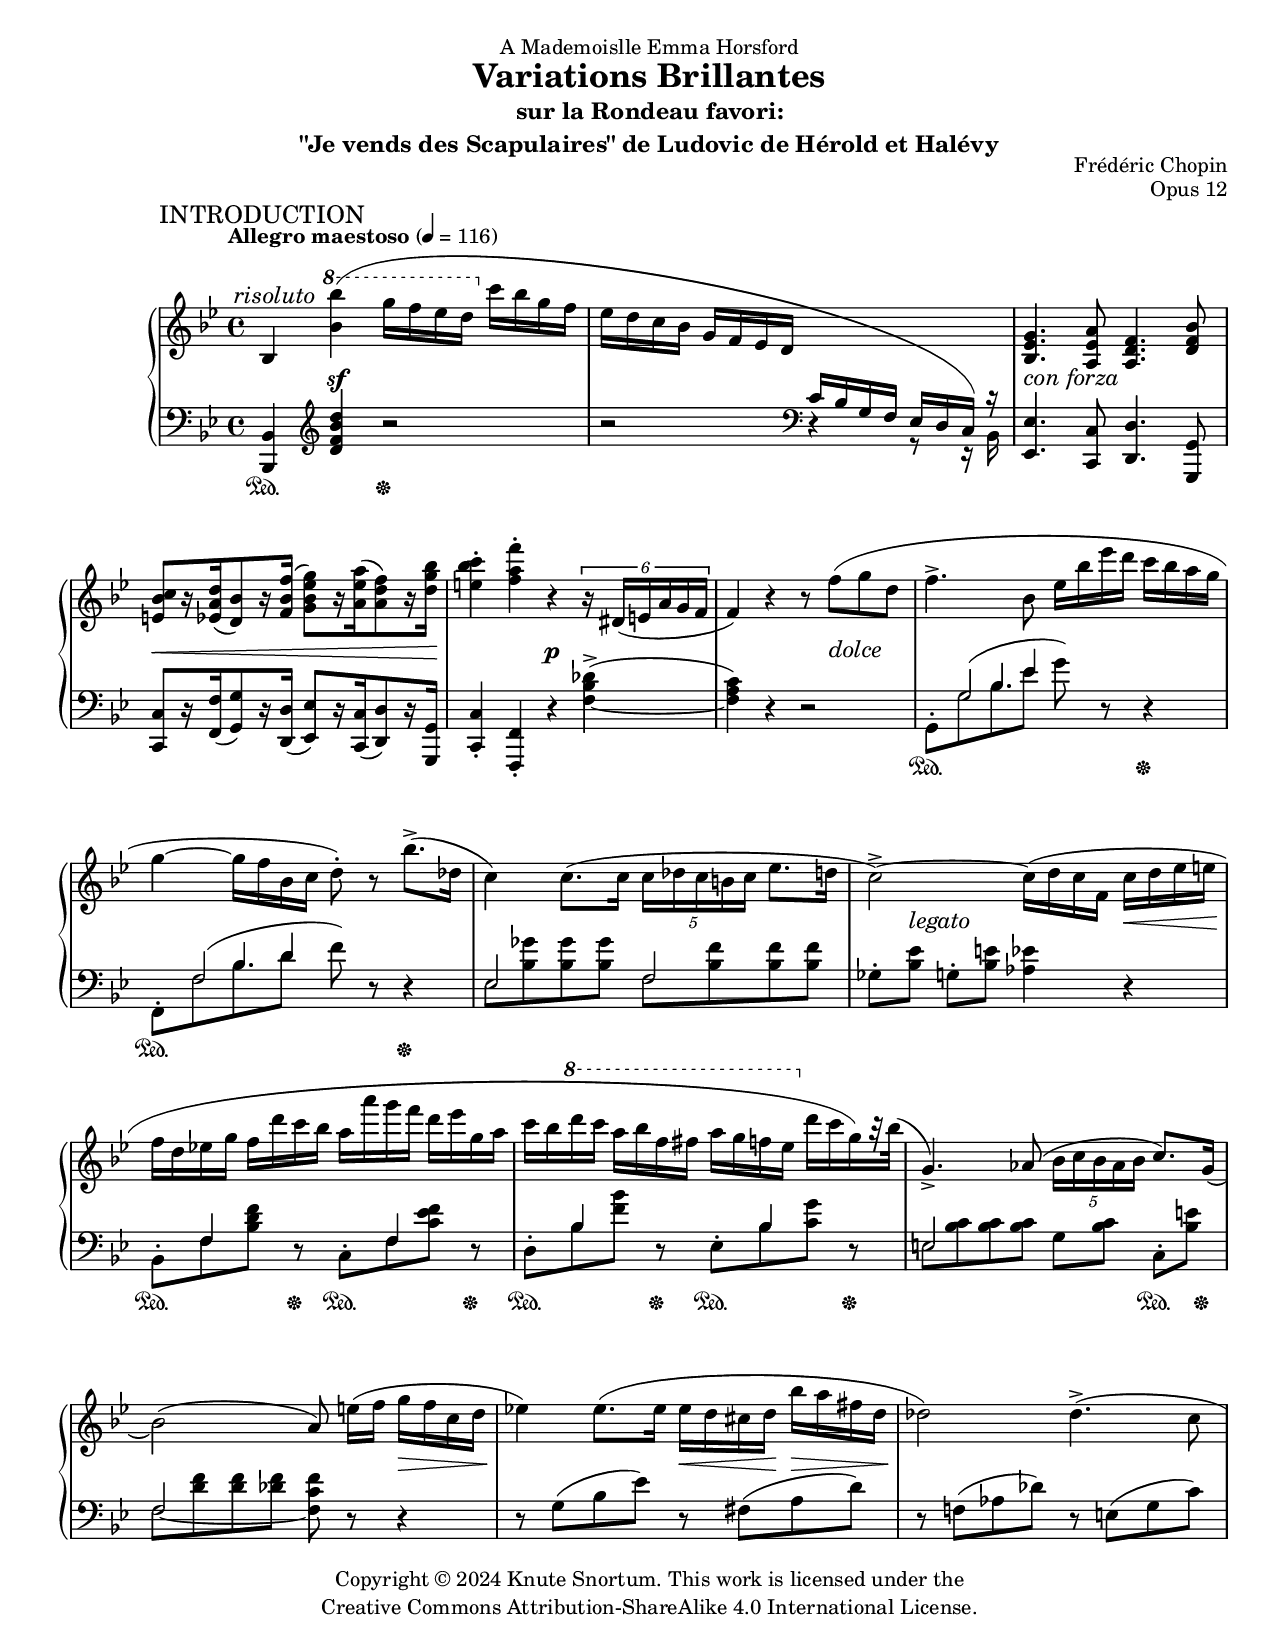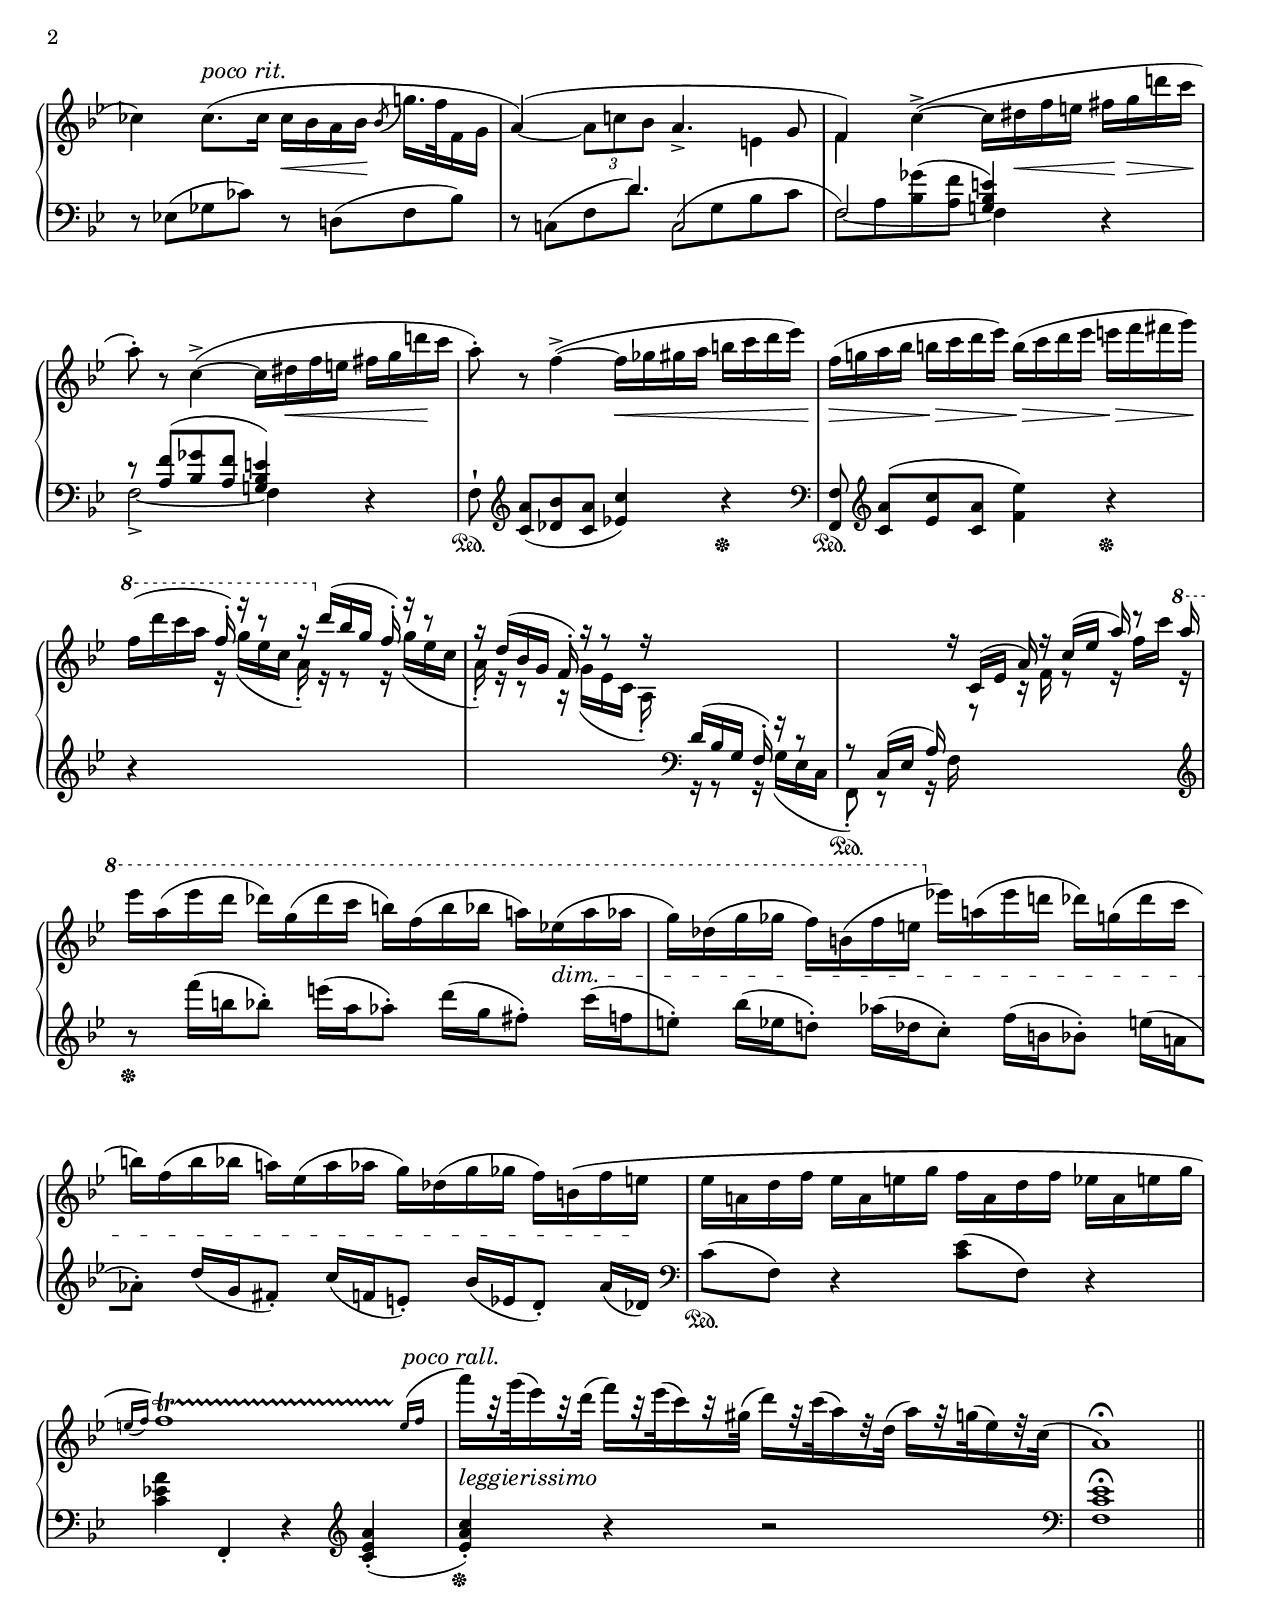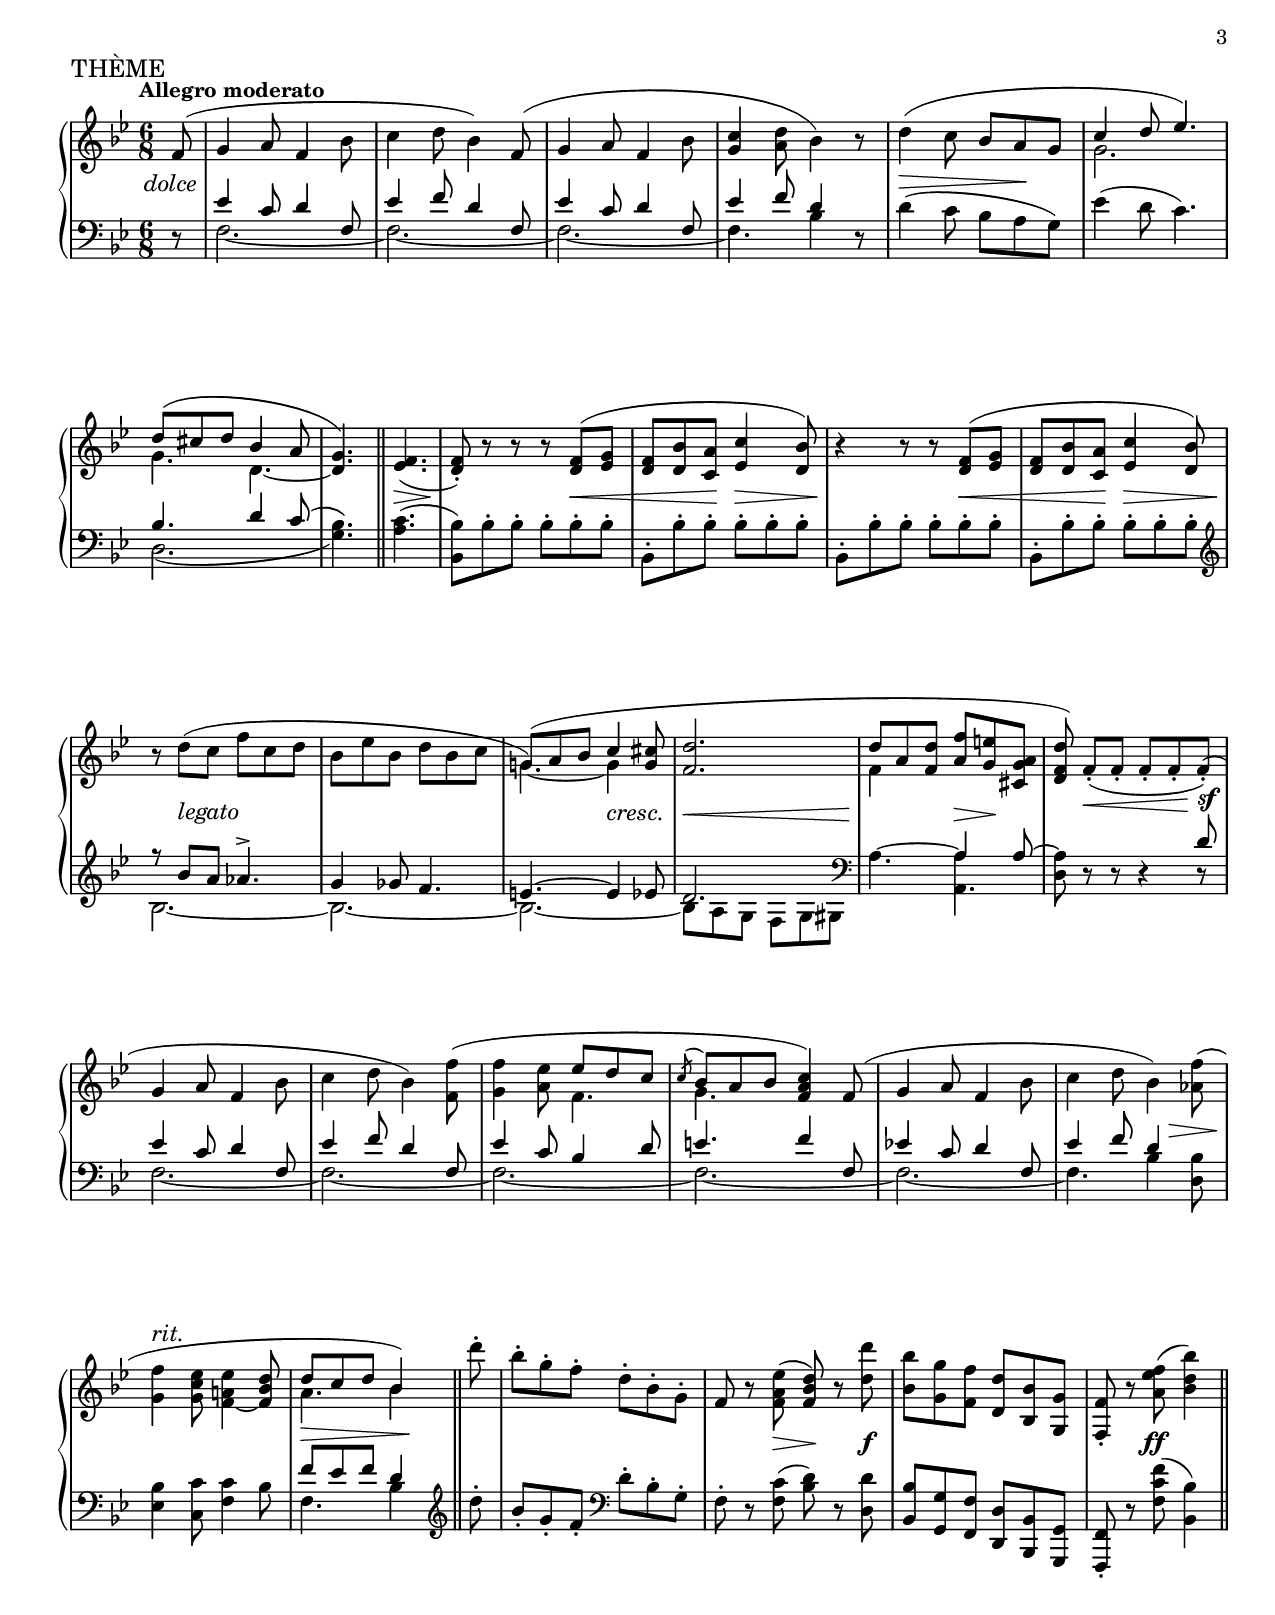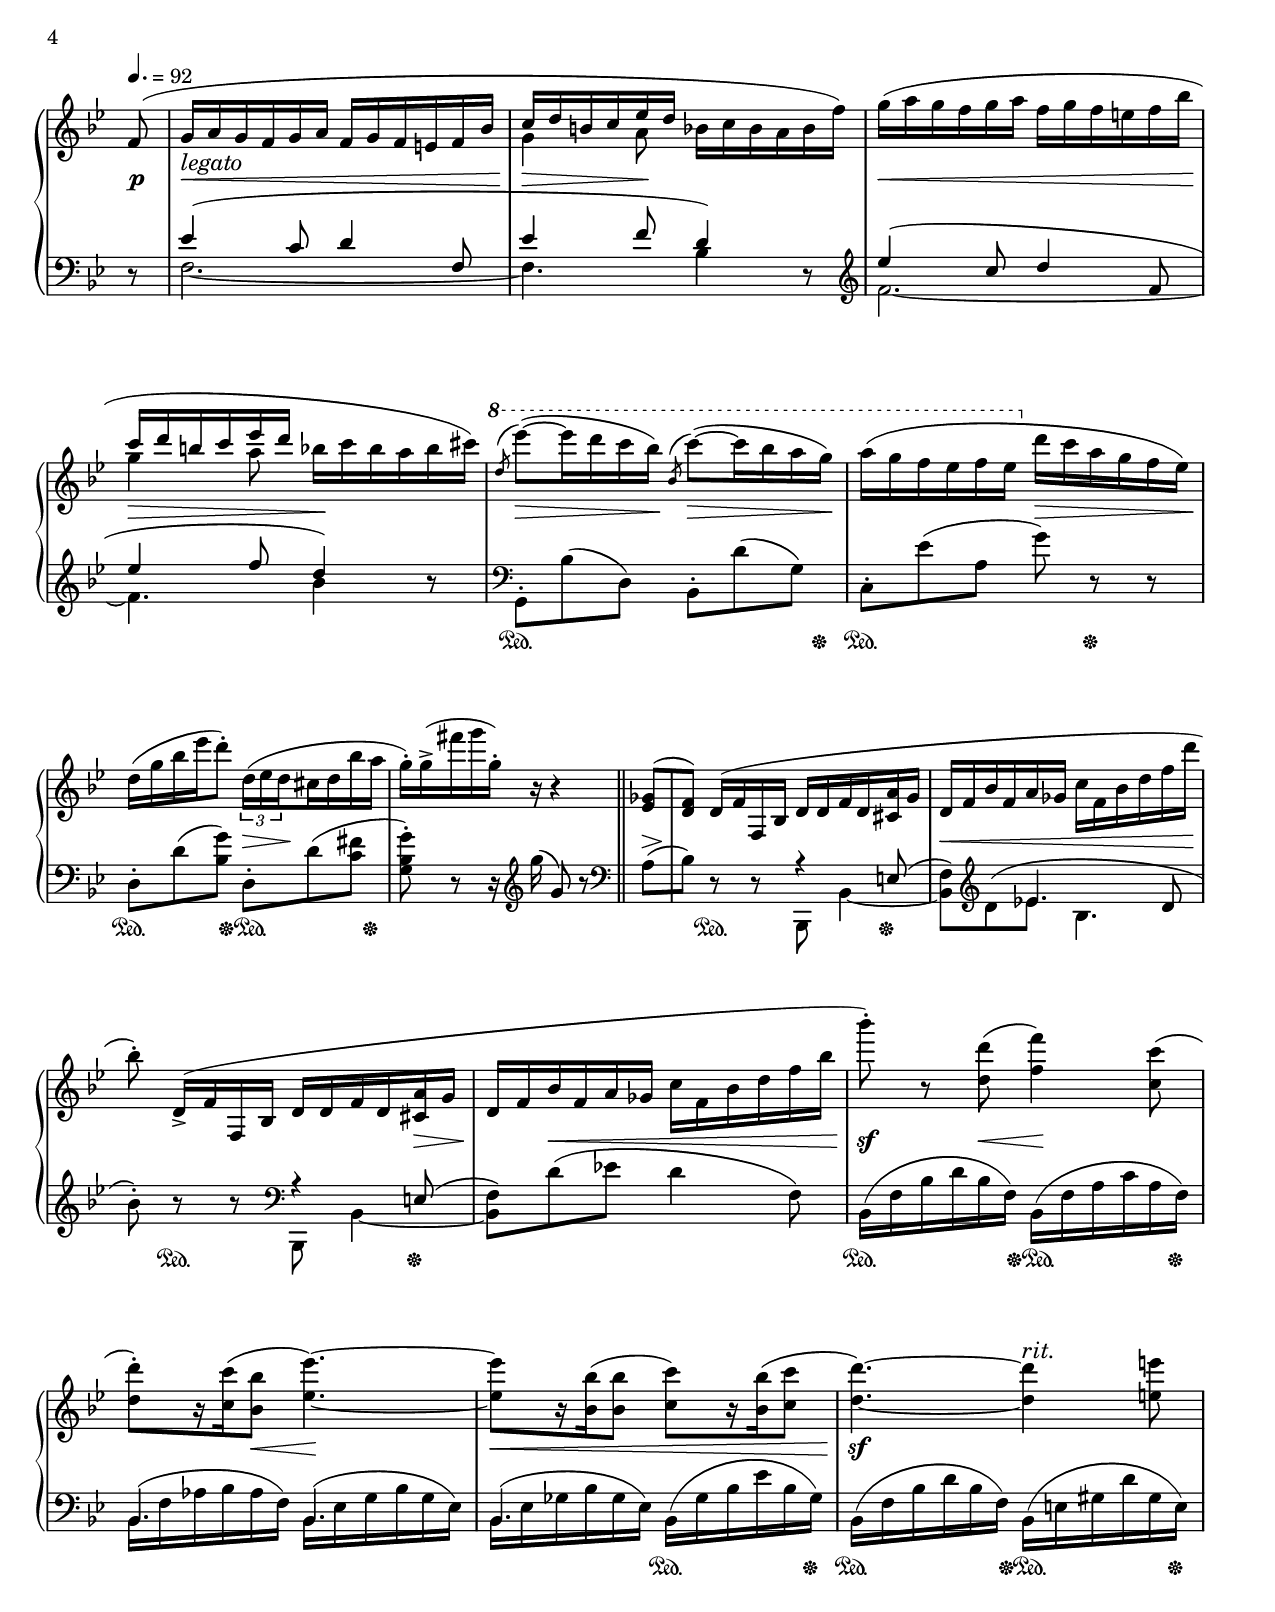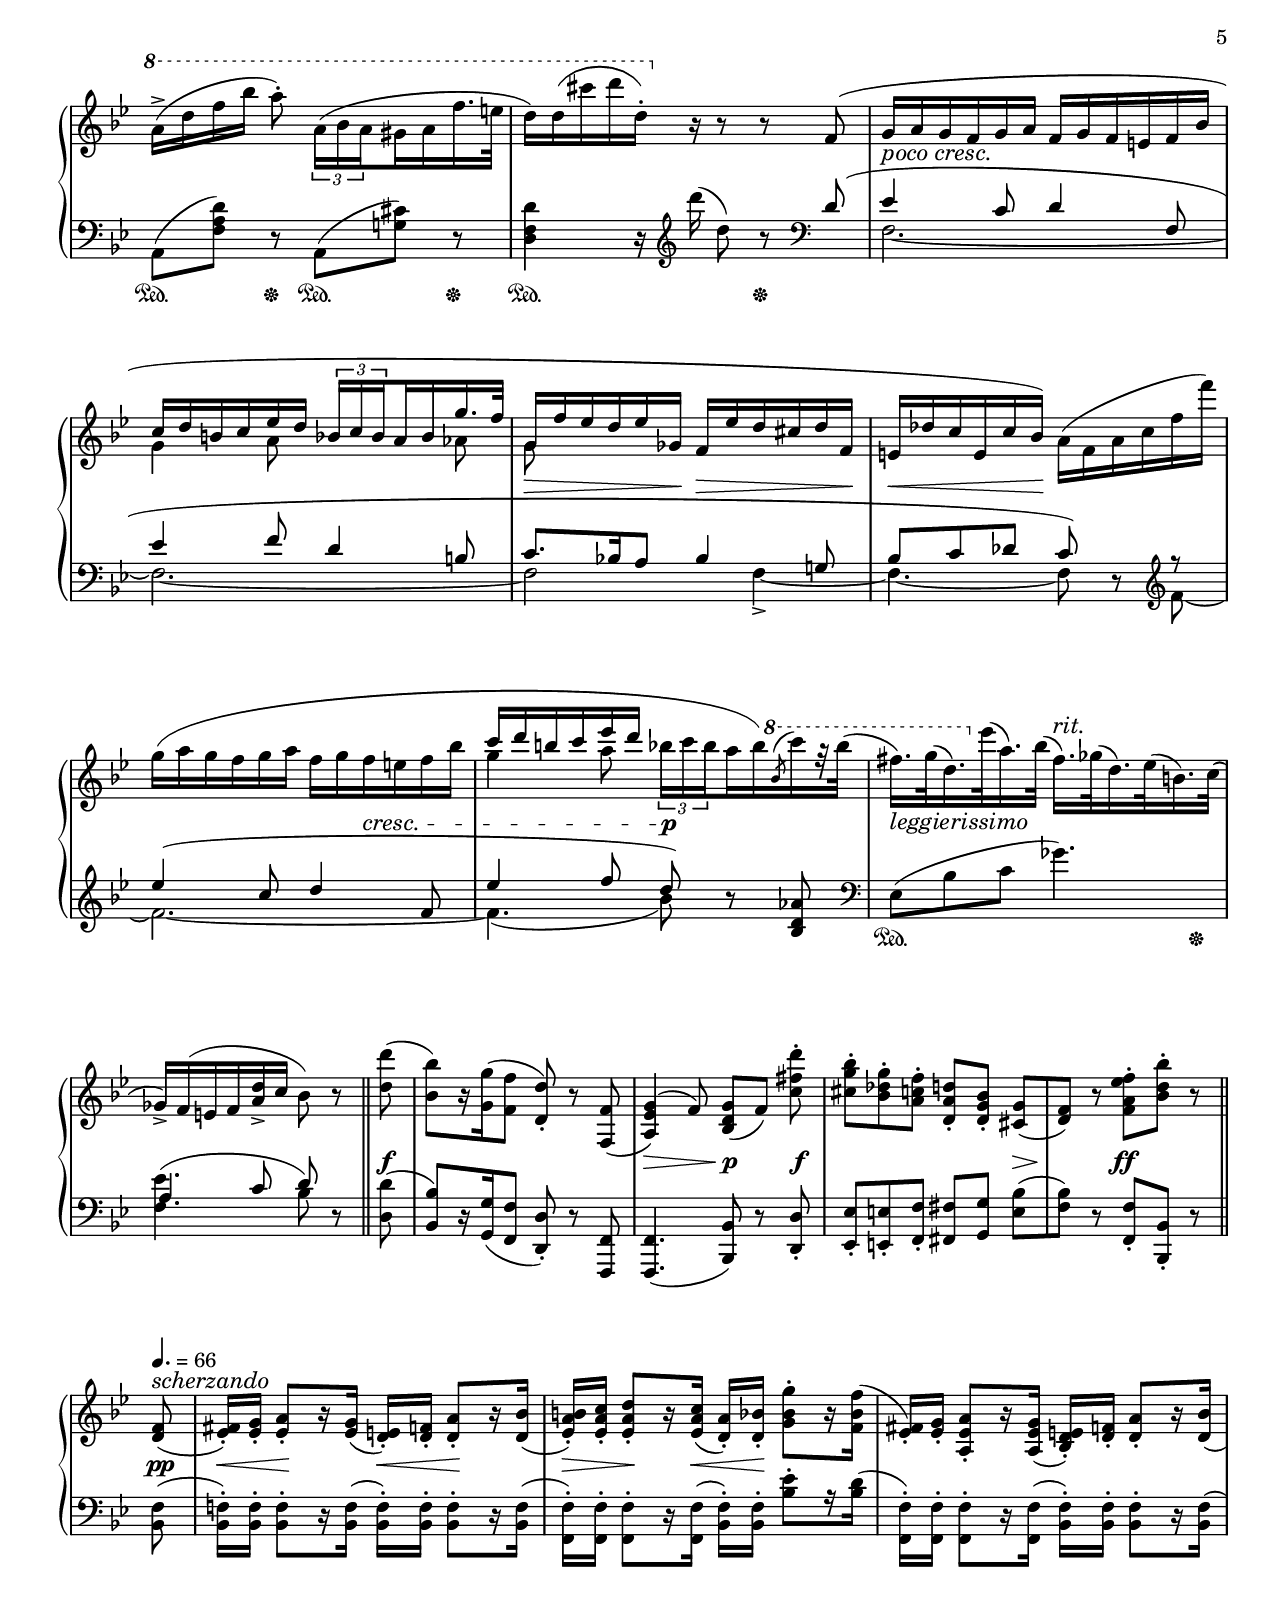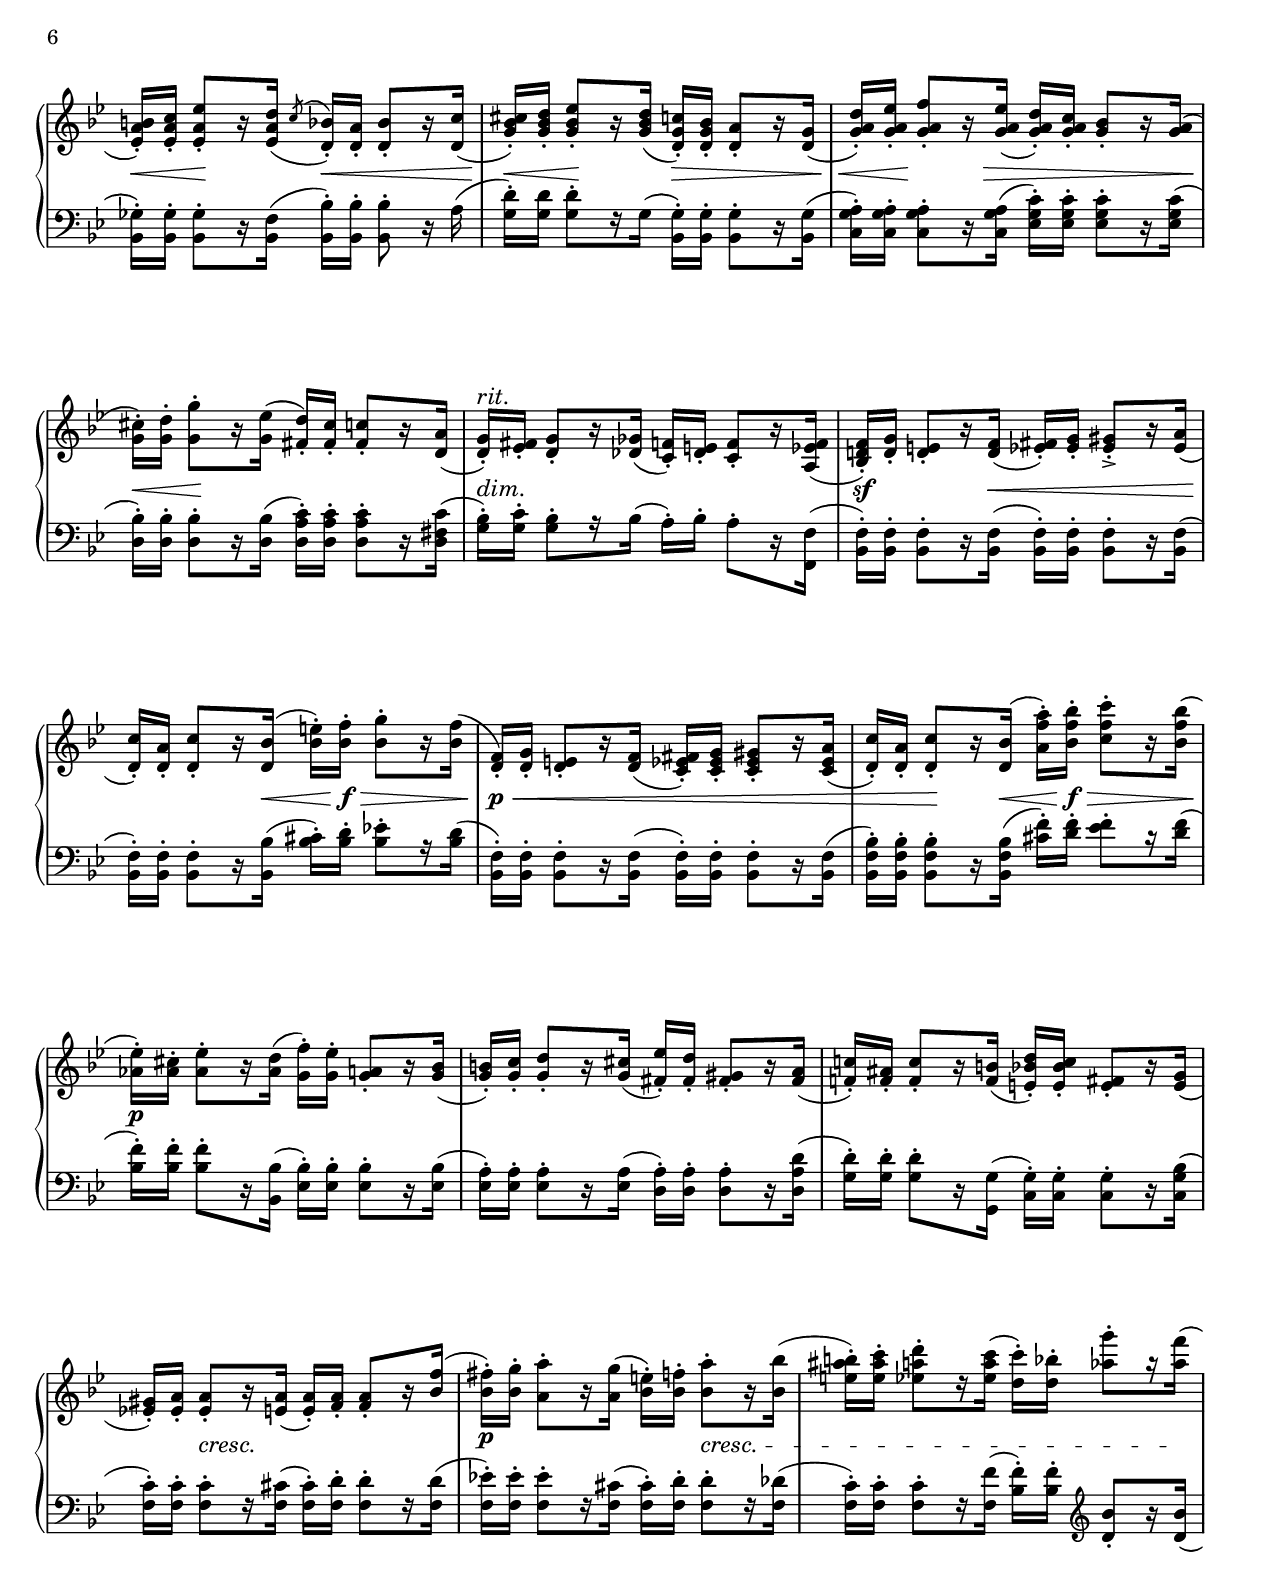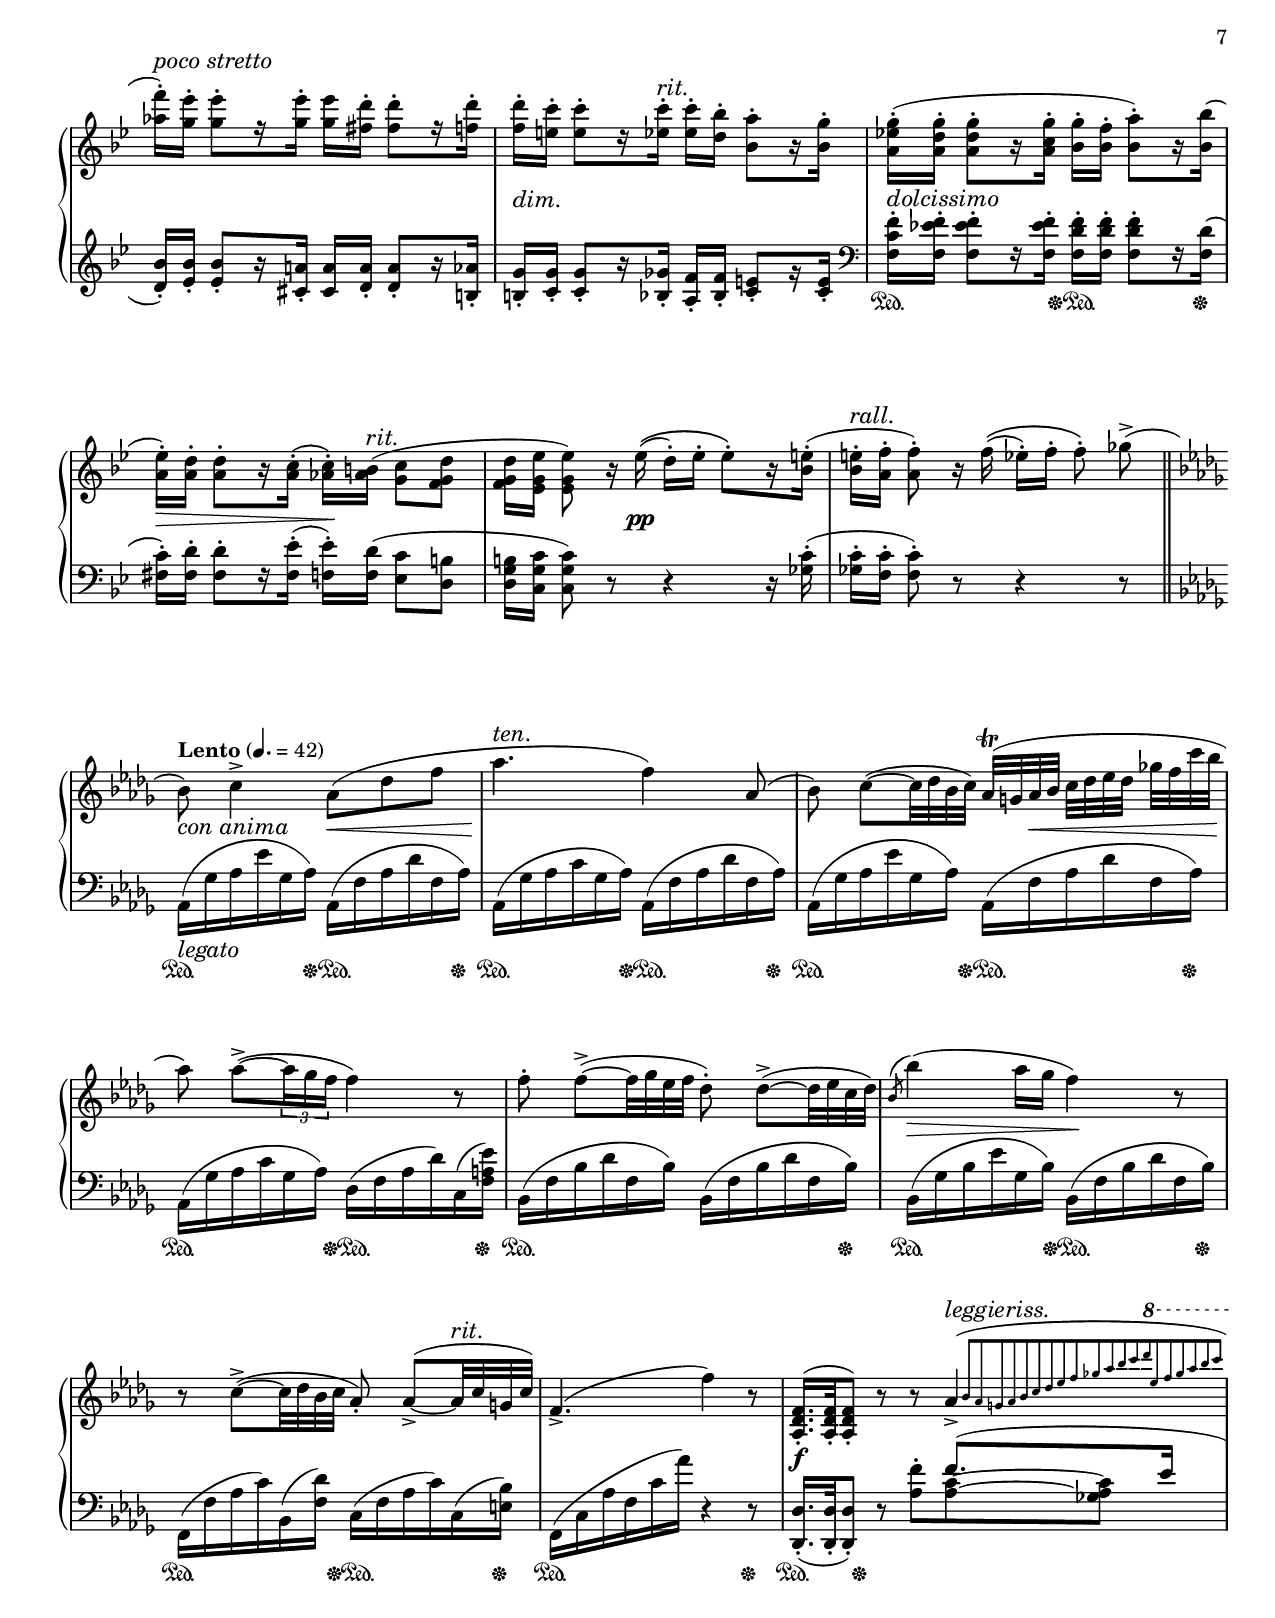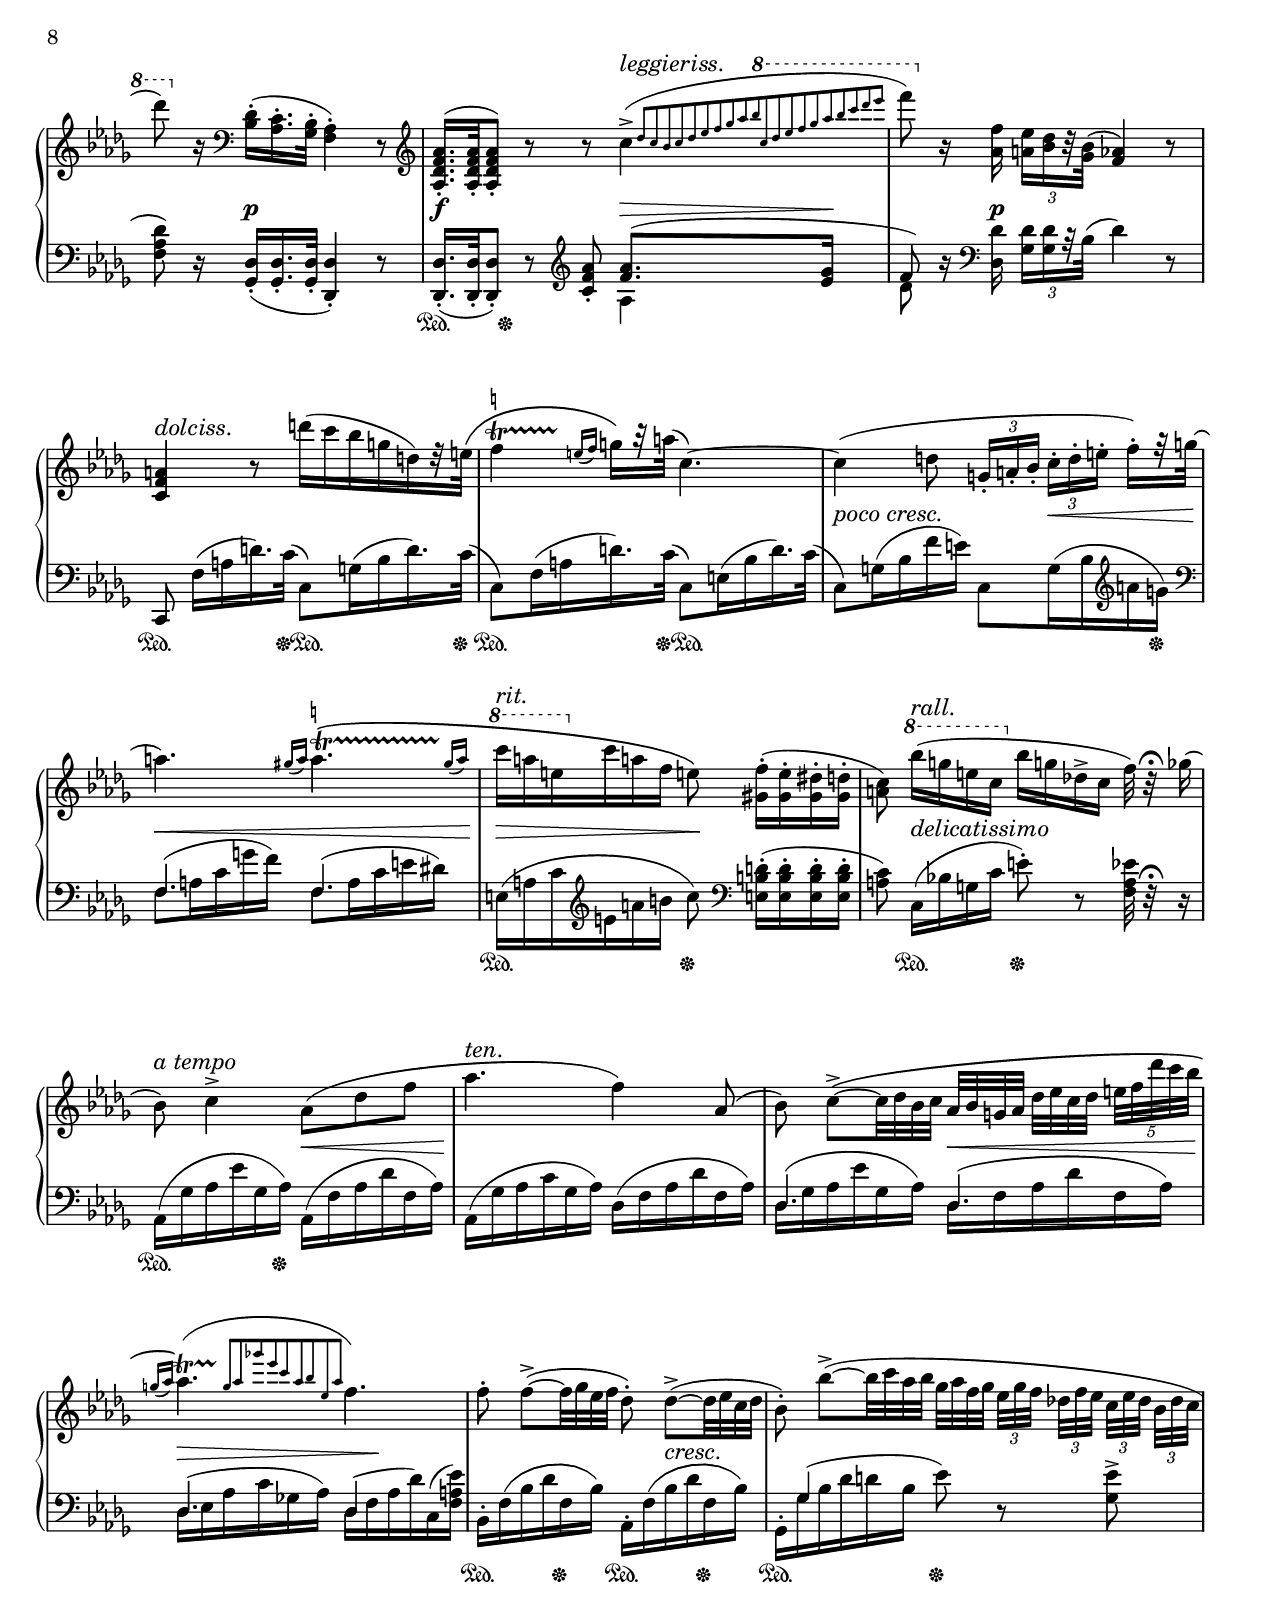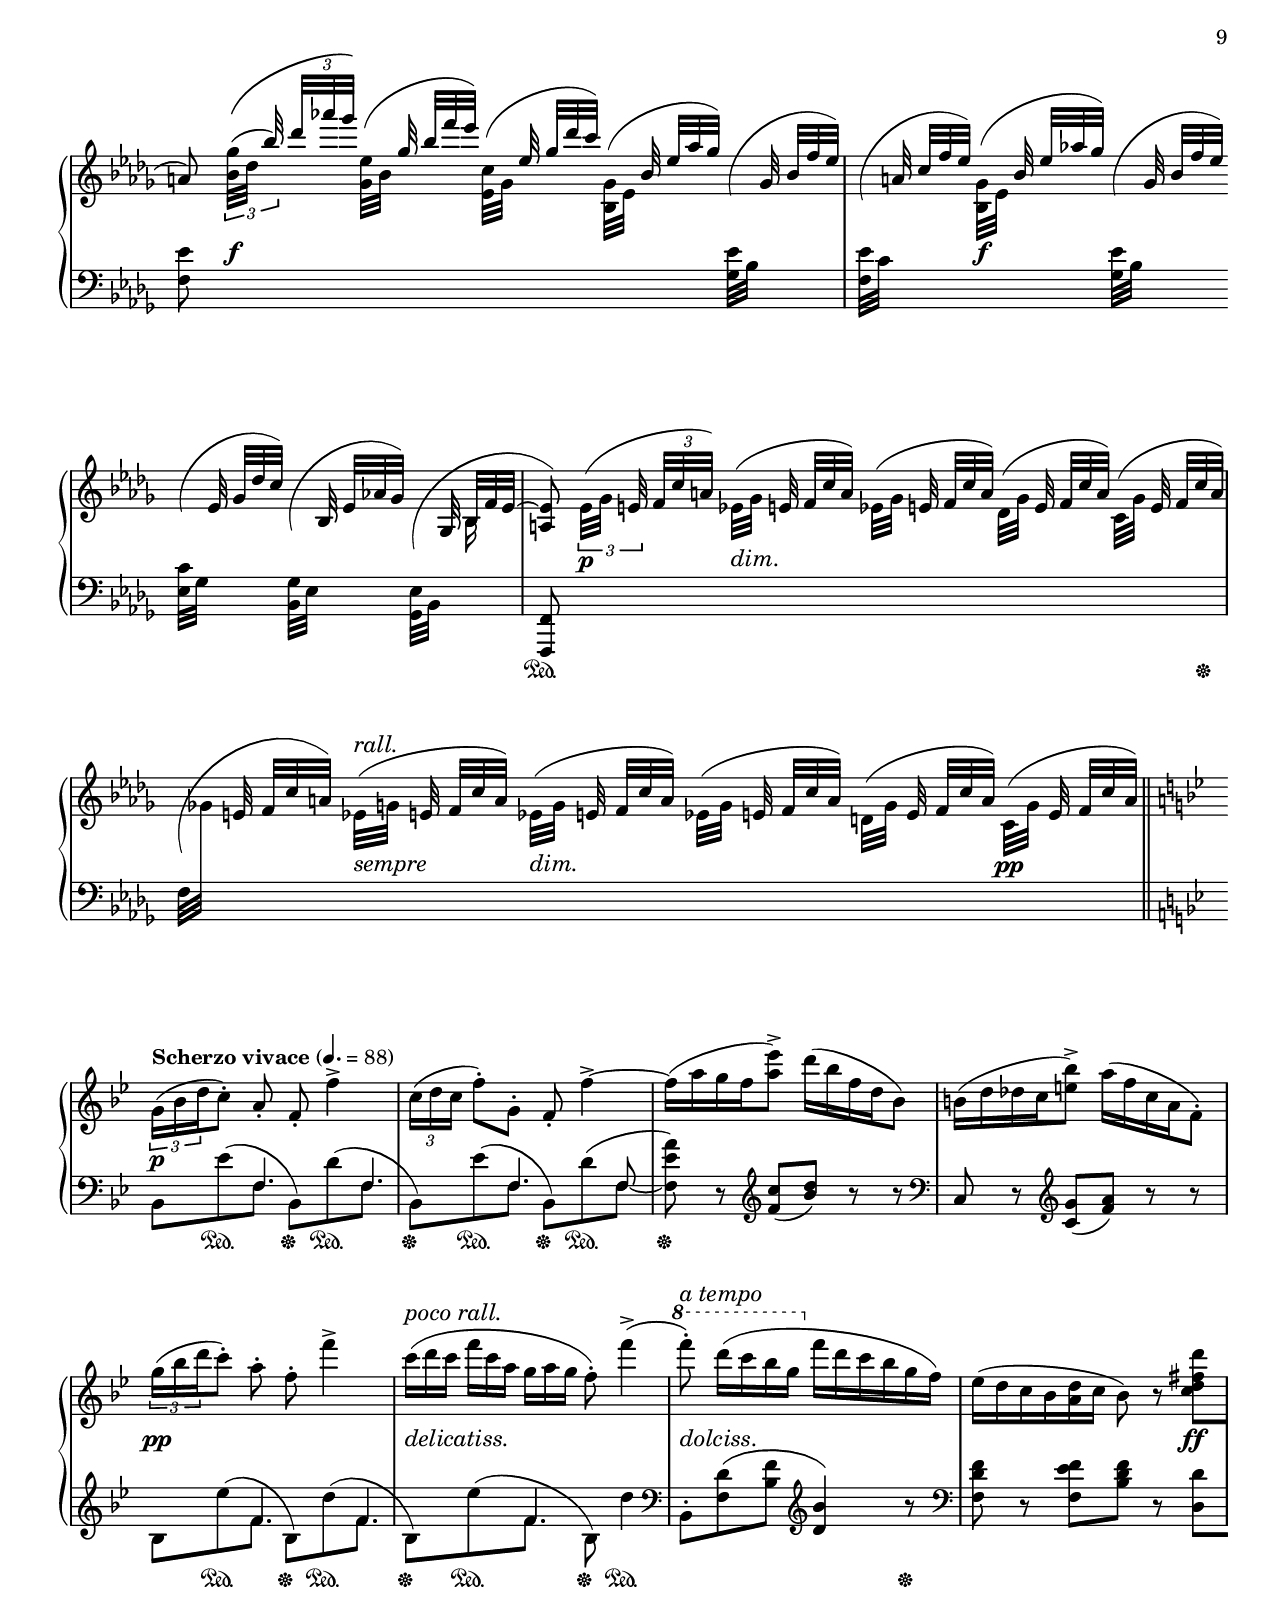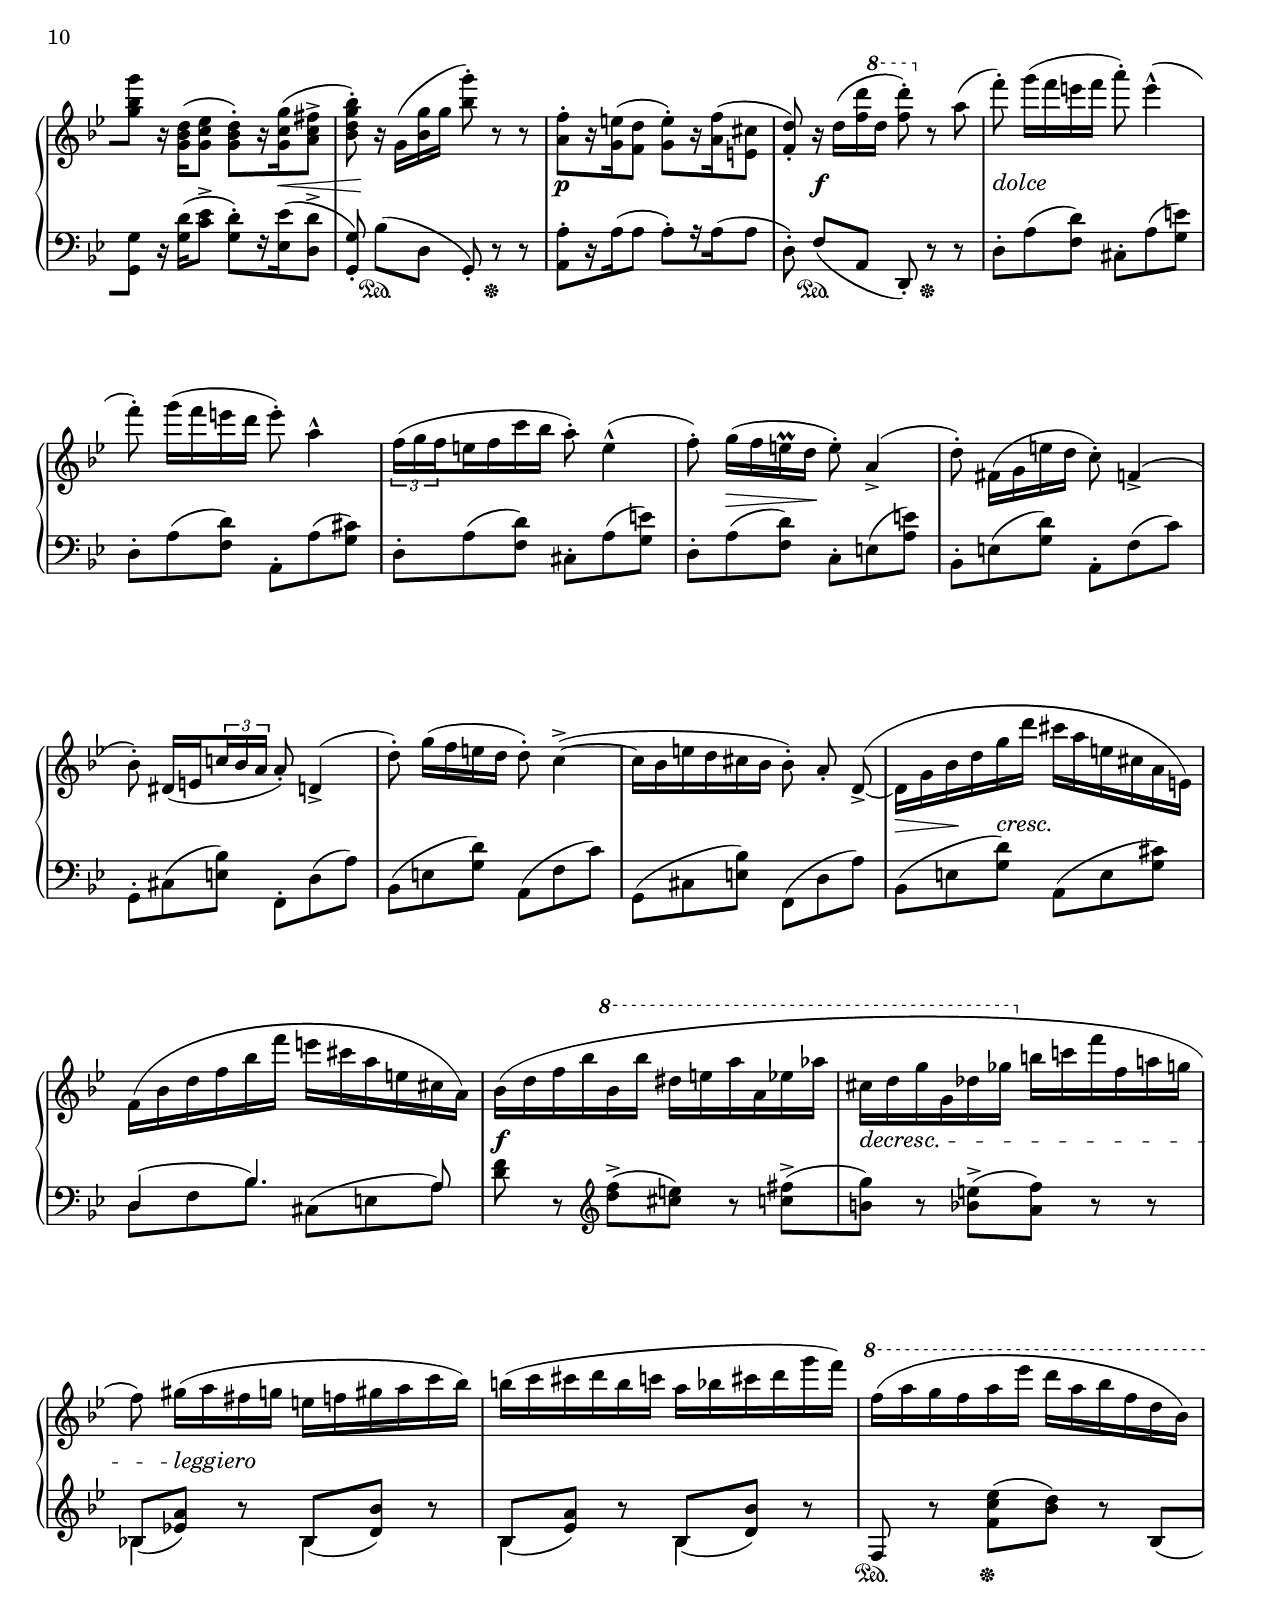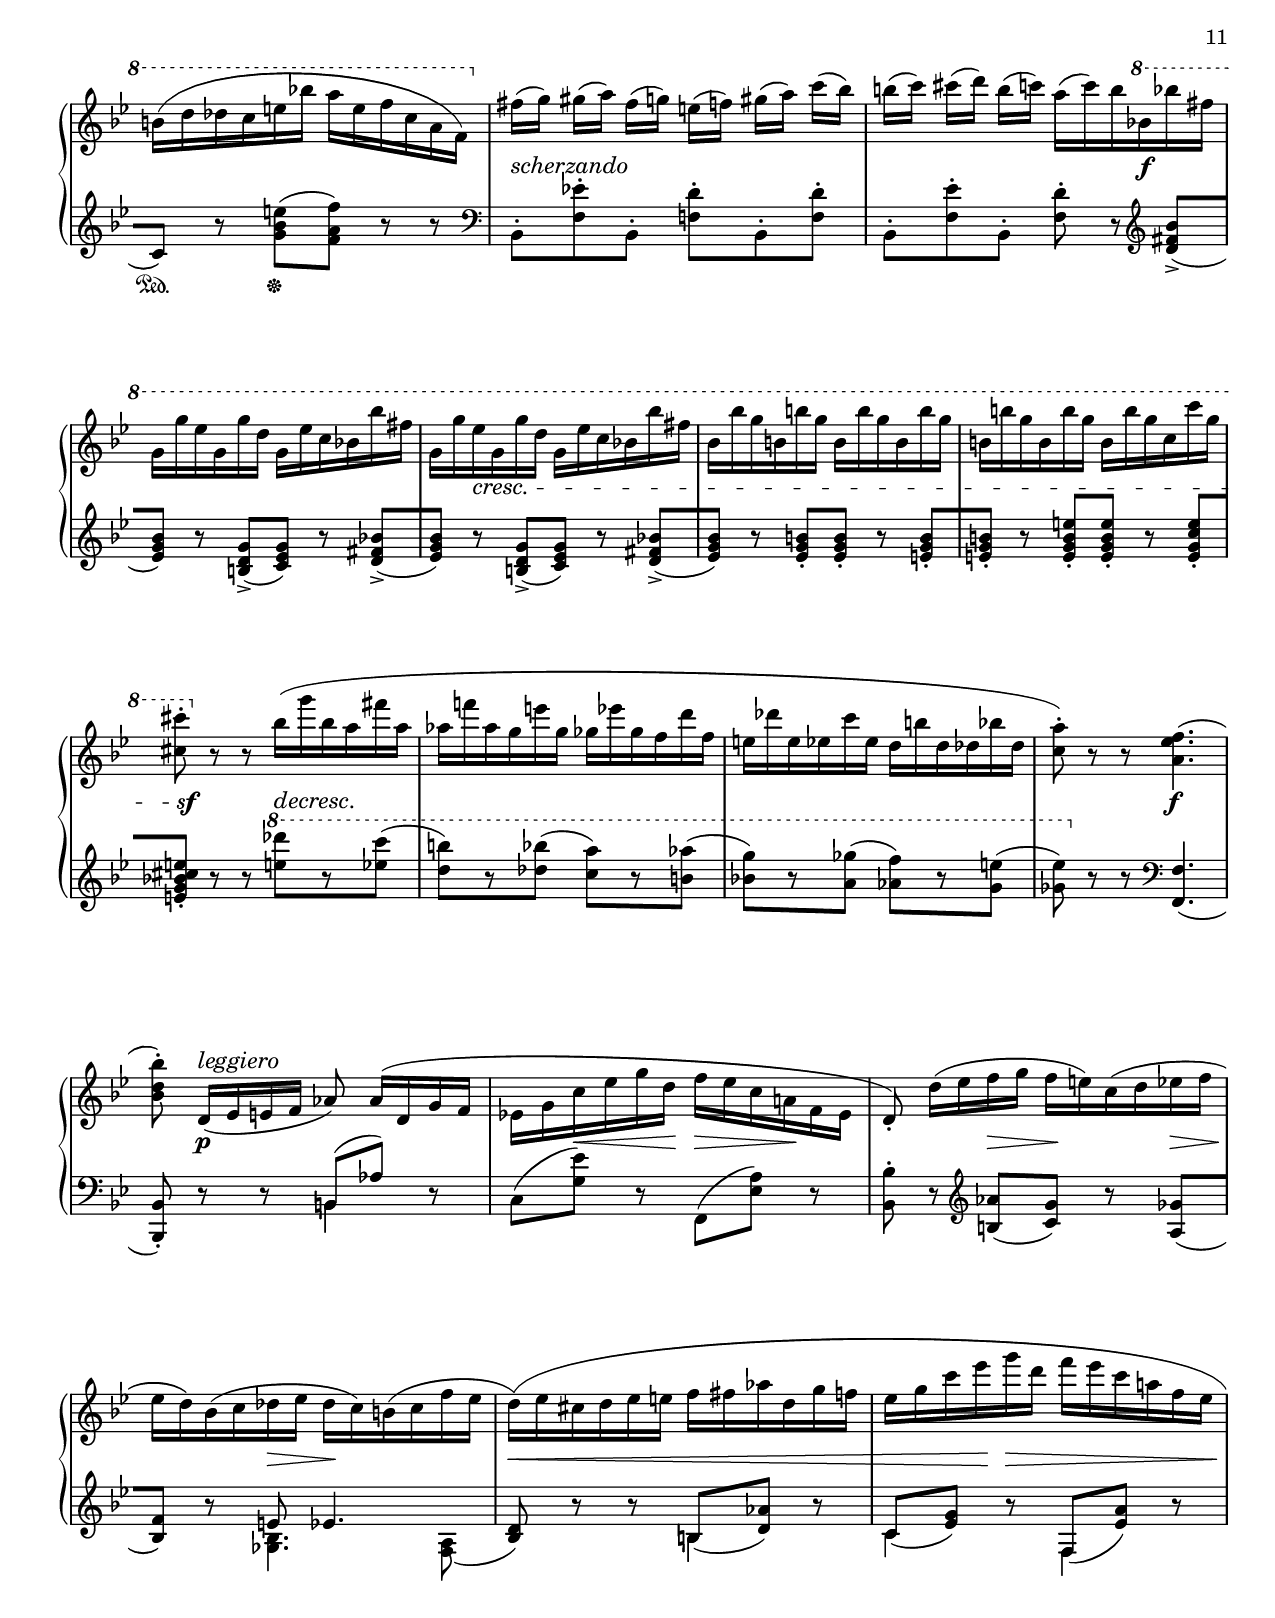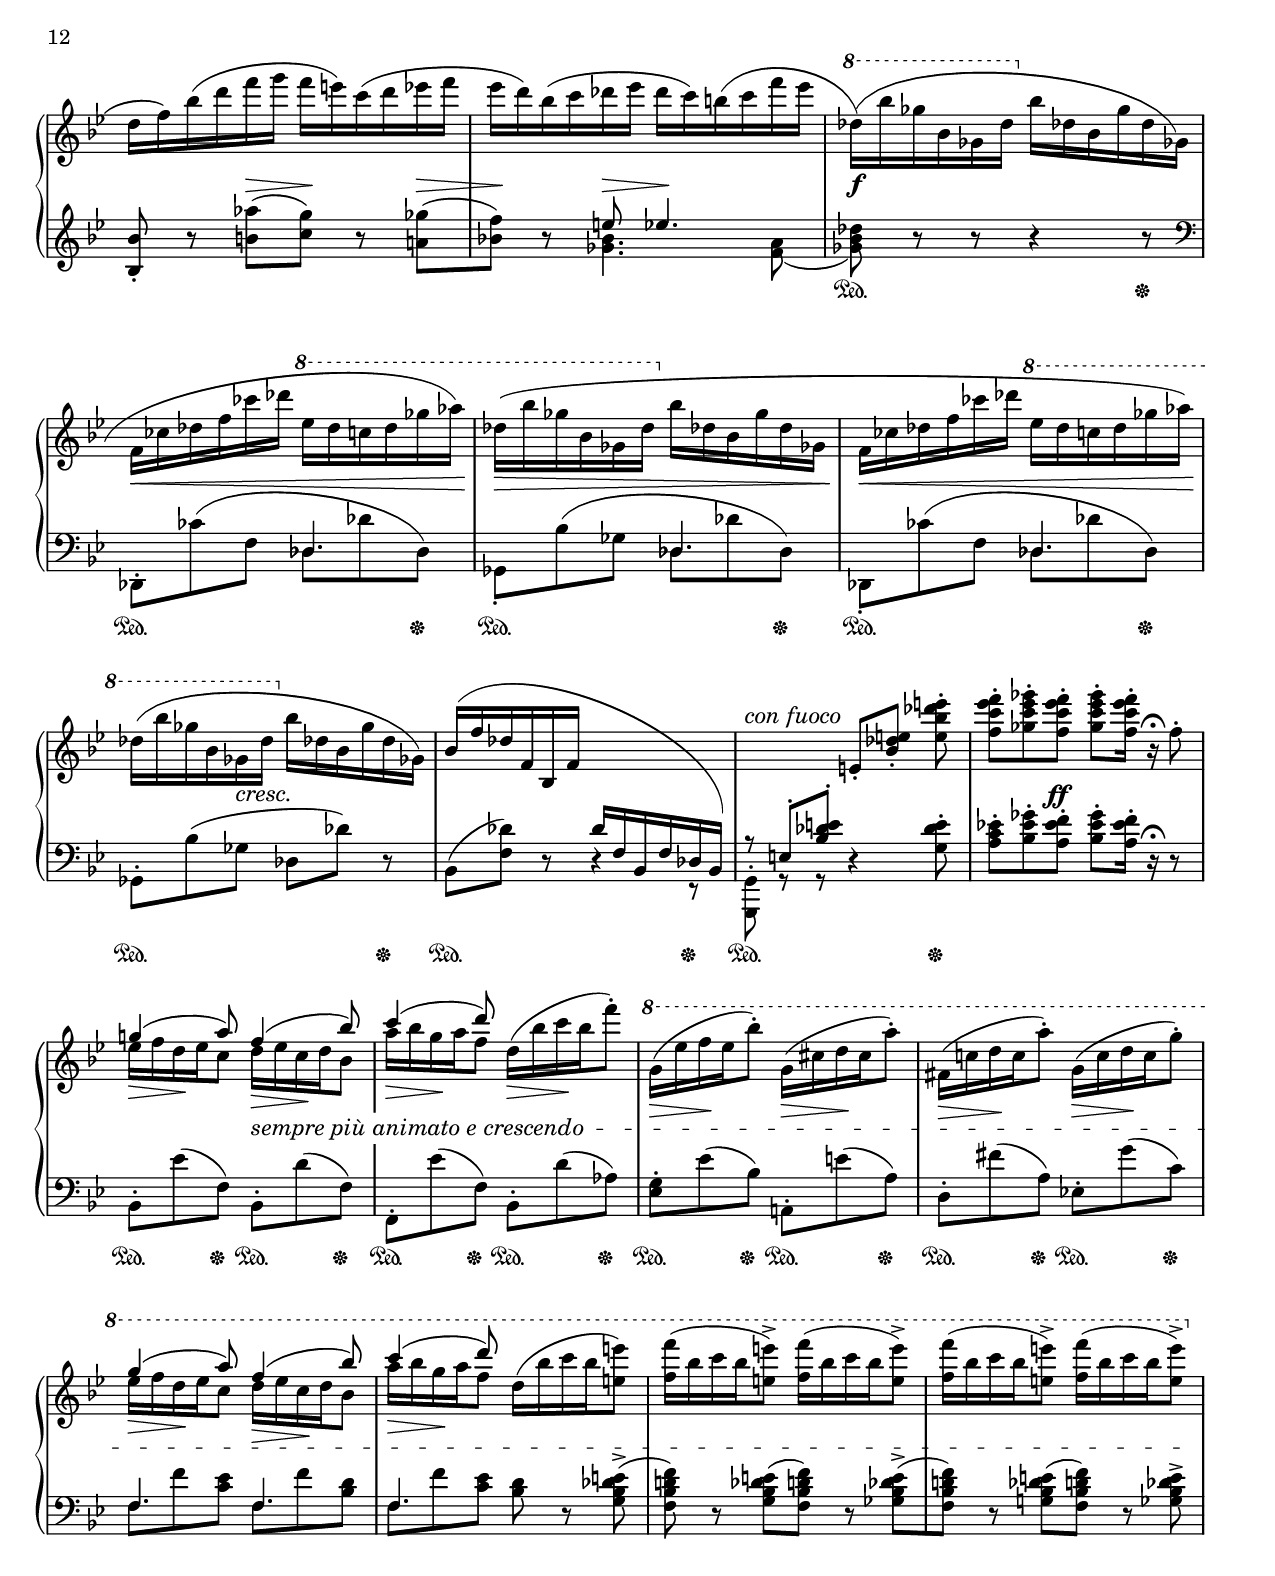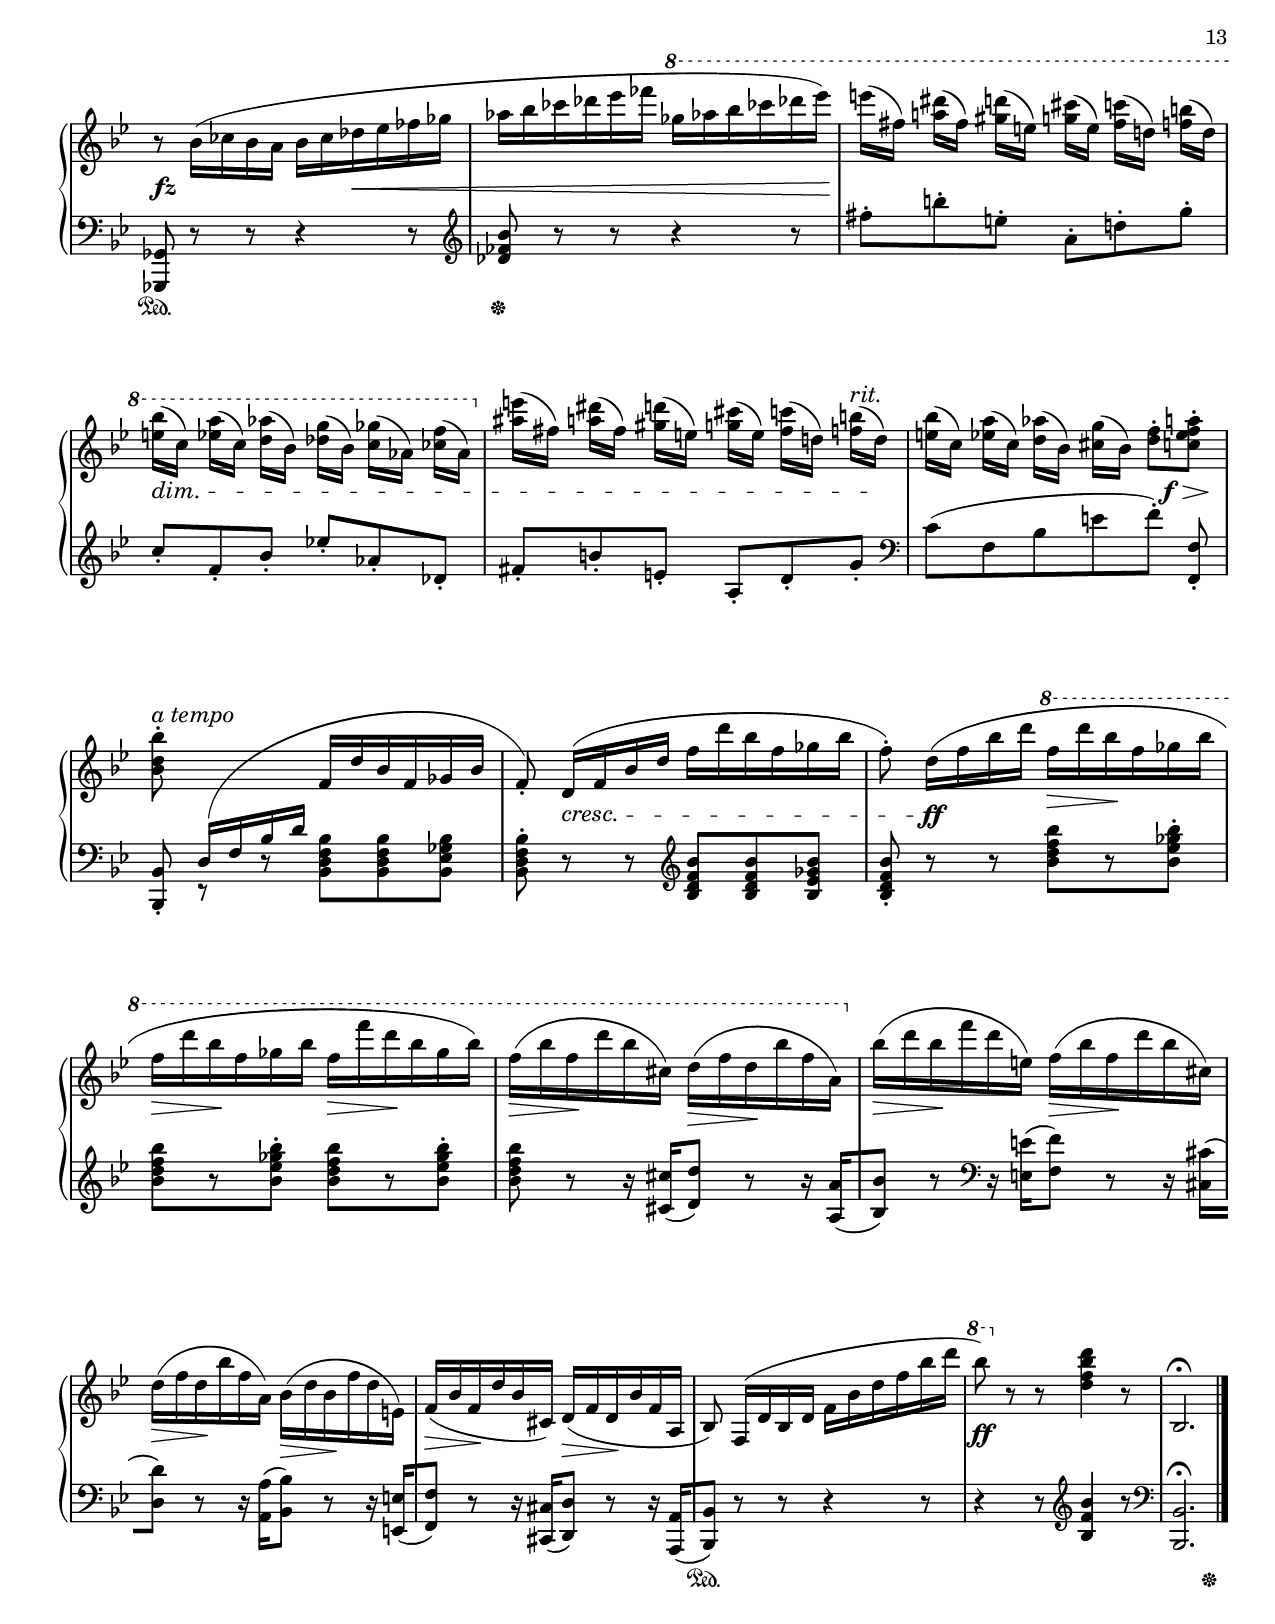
%...+....1....+....2....+....3....+....4....+....5....+....6....+....7....+....

\version "2.24.0"

%...+....1....+....2....+....3....+....4....+....5....+....6....+....7....+....

\version "2.24.0"
\language "english"

#(set-global-staff-size 18)

\header {
  title = "Variations Brillantes"
  subtitle = \markup \center-column {
    "sur la Rondeau favori:"
    "\"Je vends des Scapulaires\" de Ludovic de Hérold et Halévy"
  }
  composer = "Frédéric Chopin"
  opus = "Opus 12"
  dedication = "A Mademoislle Emma Horsford"
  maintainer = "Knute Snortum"
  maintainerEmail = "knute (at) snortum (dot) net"
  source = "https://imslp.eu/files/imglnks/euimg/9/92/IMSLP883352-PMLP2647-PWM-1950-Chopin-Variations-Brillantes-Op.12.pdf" % SrcA
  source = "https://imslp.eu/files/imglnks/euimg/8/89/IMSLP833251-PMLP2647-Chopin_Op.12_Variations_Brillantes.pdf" % SrcB
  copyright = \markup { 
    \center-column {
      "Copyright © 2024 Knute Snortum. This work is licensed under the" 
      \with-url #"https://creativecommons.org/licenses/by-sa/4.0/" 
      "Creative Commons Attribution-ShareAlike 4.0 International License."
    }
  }
}

\paper {
  ragged-right = ##f
  ragged-last-bottom = ##f
  min-systems-per-page = 5
  
  system-system-spacing = #'((basic-distance . 12)
                             (minimum-distance . 8)
                             (padding . 1)
                             (stretchability . 60)) % all default values
  
  score-system-spacing = #'((basic-distance . 12)
                            (minimum-distance . 8)
                            (padding . 1)
                            (stretchability . 60)) % defaults: 14, 8, 1, 120
  
  last-bottom-spacing = 
    #'((basic-distance . 6)
       (minimum-distance . 4)
       (padding . 3)
       (stretchability . 30)) % defaults 1, 0, 1, 30
    
  top-system-spacing.minimum-distance = 10
    
  #(set-paper-size "letter")
  
  two-sided = ##t
  inner-margin = 12\mm
  outer-margin = 8\mm
}

\layout {
  \context {
    \Score
    \omit BarNumber
    \override Slur.details.free-head-distance = 1
  }
  \context {
    \Voice
    \override Tie.minimum-length = 3
  }
}

\midi {
  \context {
    \Staff
    \consists "Dynamic_performer"
  }
  \context {
    \Voice
    \remove "Dynamic_performer"
  } 
  \context {
    \Score
    midiMinimumVolume = #0.20
    midiMaximumVolume = #0.99
  }  
}

%...+....1....+....2....+....3....+....4....+....5....+....6....+....7....+....

\version "2.24.0"
\language "english"

%...+....1....+....2....+....3....+....4....+....5....+....6....+....7....+....

\version "2.24.0"

% Scheme

subdivide = 
#(define-music-function (note) (ly:music?)
   #{
     \set stemRightBeamCount = #1 
     #note
     \set stemLeftBeamCount = #1
   #})

pocoCresc = #(make-music 'CrescendoEvent 'span-direction START 'span-type 
                         'text 'span-text "poco cresc.")

semprePuiAnimatoMarkup = \markup \whiteout \pad-markup #0.5 
  "sempre più animato e crescendo"
semprePuiAnimato = 
  #(make-music 'CrescendoEvent 'span-direction START 'span-type 'text 
               'span-text semprePuiAnimatoMarkup)

% Definitions

staffDown = \change Staff = "lower"
staffUp   = \change Staff = "upper"

vsd = {
  \change Staff = "lower"
  \voiceTwo 
}

vsu = {
  \change Staff = "upper"
  \voiceOne 
}

sd = \sustainOn
su = \sustainOff

hideNoteHead = \once {
  \omit Stem
  \omit Dots
  \omit Flag
  \hideNotes
  \override NoteColumn.ignore-collision = ##t
}

tupletOff = {
  \omit TupletBracket
  \omit TupletNumber
}

tupletOn = {
  \undo \omit TupletBracket
  \undo \omit TupletNumber
}

trillUnderSlur = -\tweak outside-staff-priority ##f \etc

% Markup

risoluto = \markup \large \italic "risoluto"
conForza = \markup \large \italic "con forza"
conAnima = \markup \large \italic "con anima"
legato = \markup \large \italic "legato"
leggierissimo = \markup \large \italic "leggierissimo"
leggieriss = \markup \large \italic "leggieriss."
leggiero = \markup \large \italic "leggiero"
dolce = \markup \large \italic "dolce"
dolcissimo = \markup \large \italic "dolcissimo"
dolciss = \markup \large \italic "dolciss."
delicatissimo = \markup \large \italic "delicatissimo"
delicatiss = \markup \large \italic "delicatiss."
scherzando = \markup \large \italic "scherzando"
sempre = \markup \large \italic "sempre"
rit = \markup \large \italic "rit."
rall = \markup \large \italic "rall."
ten = \markup \large \italic "ten."
pocoRall = \markup \large \italic "poco rall."
pocoRit = \markup \large \italic "poco rit."
pocoStretto = \markup \large \italic "poco stretto"
aTempo = \markup \large \italic "a tempo"
conFuoco = \markup \large \italic "con fuoco"
trillNatural = \markup \tiny \natural


%%% Positions and shapes %%%

moveTextA = 
  \tweak X-offset -3
  \tweak Y-offset -1
  \etc
moveTextB = \tweak X-offset -6 \etc

slurShapeA = \shape #'(
                        ((0 . 0) (0 . 0) (0 . 0) (0 . 0))
                        ((0 . 0) (0 . 0) (-1.5 . 0) (-1.5 . 1))
                        ) \etc

%%% Music %%%

global = {
  \time 4/4
  \key bf \major
}

rightHand = \relative {
  \global
  \sectionLabel "INTRODUCTION" bf4-\moveTextA ^\risoluto \ottava 1 <bf'' bf'>( 
    g'16 f ef d  \ottava 0 c bf g f |
  ef16 d c bf  g f ef d  \staffDown \voiceOne c bf g f  ef d c) r |
  \staffUp \oneVoice <bf' ef g>4. <a ef' a>8 <a d f>4. <d f bf>8 |
  <e bf' c>8[ r16 <ef a d>( <d bf'>8) r16 <f bf f'>](  <g bf ef g>8[) r16
    <a ef' a>( <a d f>8) r16 <d g bf>] |
  <e bf' c>4-. <f a f'>-. r \tuplet 6/4 { r16 ds,( e a g f } |
  f4) r4 r8 f'8( g d |
  f4.-> bf,8 ef16 bf' ef d  c bf a g |
  g4~ g16 f bf, c d8-.) r bf'8.->( df,16 |
  
  \barNumberCheck 9
  c4) c8.( c16 \tuplet 5/4 { c16 df c b c } ef8. d16 |
  c2->~) \stemDown c16( d c f,  \stemNeutral c' d ef e |
  f16 d ef! g  f d' c bf  a a' g f  d ef g, a |
  c16 bf \ottava 1 d' c  a bf f fs  a g f ef  \ottava 0 d[ c g) r32 bf]( |
  g,4.->) af8( \tuplet 5/4 { bf16 c bf af bf } c8.) g16_( |
  bf2)( a8) e'16[( f]  g f c d |
  ef!4) ef8.( ef16  ef d cs d  bf' a fs d |
  df2) df4.->( c8 |
  
  \barNumberCheck 17
  cf4) cf8.(^\pocoRit cf16 cf bf a bf \acciaccatura { bf8 } g'!16. f32 f,16 g |
  a4)~( \tuplet 3/2 { a8 c! bf } 
    << { a4.-> g8 | f4) } \new Voice { \voiceTwo  s4 e | f4 } >>
  c'->~( c16 ds f e  fs g d'! c |
  a8-.) r c,4->~( c16 ds f e  fs g d'! c |
  a8-.) r f4->~( f16 gf gs a  b c d ef) |
  f,16( g! a bf  b c d ef)  b( c d ef  e f fs g) |
  \ottava 1 f16( d' c a  \voiceOne f-.) r r8 r16 \ottava 0 d( bf g f-.) r r8 |
  r16 d( bf g  f-.) r r8  r16 \staffDown d( bf g  f-.) r r8 |
  
  \barNumberCheck 25
  r8 c16( ef  a) \staffUp r c( ef  a) r c( ef  a) r8 \ottava 1 a'16 |
  \oneVoice ef'16 a,( ef' d  df) g,( df' c  b) f( b bf  a!) ef!( a af |
  g16) df( g gf  f) b,( f' e  \ottava 0 ef) a,!( ef' d  df) g,!( df' c |
  b16) f( b bf  a!) ef( a af  g) df( g gf  f) b,-\slurShapeA \( f' e |
  ef16 a,! d f  ef a, e' g  f a, d f  ef a, e' g |
  \afterGrace 15/16 { \grace { e16[( f]) } f1\)\startTrillSpan } 
    { e16[^(\stopTrillSpan f] } |
  a'16[)\moveTextB ^\pocoRall r32 g( ef16) r32 d](  f16[) r32 ef( c16) r32 gs](
    d'16[) r32 c( a16) r32 d,](  a'16[) r32 g( ef16) r32 c]( |
  a1)\fermata
  \bar "||"
}

leftHandUpper = \relative {
  s1 * 6 |
  \voiceThree 
  s8 g2*1/4( bf4.*1/3 ef4*1/2 \hideNoteHead g8) s4. |
  s8 f,2*1/4( bf4.*1/3 d4*1/2 \hideNoteHead f8) s4. |
  
  \barNumberCheck 9
  ef,2 f |
  s1 |
  s8 f4 s8  s8 f4 s8 |
  % No clef change, SrcB
  s8 bf4 s8  s8 bf4 s8 |
  e,2 s |
  f2_~ \oneVoice <f c' f>8 s s4 |
  s1 * 2 |
  
  \barNumberCheck 17
  s1 |
  \voiceThree 
  s4. d'4.*1/3 c,2 |
  % Tied f in the lower voice, SrcB
  f2_~ \voiceFour f4 s4 |
  \voiceThree r8 <a f'>( <bf gf'> <a f'> <g! bf e>4) s |
}

leftHandLower = \relative {
  <bf,, bf'>4 \clef treble <d'' f bf d> r2 |
  r2 \clef bass r4 r8 r16 \voiceFour bf, |
  \oneVoice <ef, ef'>4. <c c'>8 <d d'>4. <g, g'>8 |
  <c c'>8[ r16 <f f'>( <g g'>8) r16 <d d'>](  <ef ef'>8[) r16 <c c'>( <d d'>8)
    r16 <g, g'>] |
  <c c'>4-. <f, f'>-. r <f'' bf df>->_~( |
  <f a c>4) r r2 |
  g,8-. g' bf ef  g r r4 |
  f,,8-. f' bf d  f r r4 |
  
  \barNumberCheck 9
  ef,8 <bf' gf'>8 q q  f <bf f'> q q |
  gf8[-. <bf ef>] g[-. <bf e>] <af ef'>4 r | 
  bf,8-. f' <bf d f> r  c,-. f <c' ef f> r |
  % No clef change, SrcB
  d,8-. bf' <f' bf> r  ef,-. bf' <c g'> r |
  e,8 <bf' c> q q  g[ <bf c>] c,[-. <bf' e>] |
  f8 <d' f> q <df f> s8 r r4 |
  r8 g,8( bf ef)  r fs,( a d) |
  r8 f,!( af df)  r e,( g c) |
  
  \barNumberCheck 17
  r8 ef,!( gf cf)  r d,!( f bf) |
  r8 c,!( f d')  c,( g' bf c |
  f,8) a <bf gf'>( <a f'>  \voiceThree <g! bf e>4) \oneVoice r |
  \voiceFour f2->~ f4 \oneVoice r |
  f8-! \clef treble <c' a'>[( <df bf'> <c a'>] <ef! c'>4) r |
  \clef bass <f,, f'>8 \clef treble <c'' a'>8[( <ef c'> <c a'>] <f ef'>4) r |
  r4 \staffUp \voiceFour r16 g''( ef c  a-.) r r8  r16 g( ef c |
  a16-.) r r8  r16 g( ef c  a-.) \staffDown \clef bass r r8  r16 g( ef c |
  
  \barNumberCheck 25
  f,8-.) r  r16 f'16 \staffUp r8  r16 f' r8  r16 f' c' r |
  \staffDown \clef treble \oneVoice r8 f16[( b, bf8-.])  e16[( a, af8-.]) 
    d16[( g, fs8-.]) c'16[( f, |
  e8-.]) bf'16[( ef, d!8-.]) af'16[( df, c8-.]) f16[( b, bf8-.]) e16[( a,! |
  af8-.])  d16[( g, fs8-.])  c'16[( f, e8-.])  bf'16[( ef, d8-.])
    af'16( df,) |
  \clef bass c8( f,) r4 <c' ef>8( f,) r4 |
  <c' ef! a>4 f,,-. r \clef treble <c'' ef a>-.( |
  <ef a c>4-.) r4 r2 |
  \clef bass <f, c' ef>1\fermata |
}

leftHand = \relative {
  \global
  \clef bass
  \mergeDifferentlyDottedOn
  \mergeDifferentlyHeadedOn
  <<
    \new Voice \leftHandUpper
    \new Voice \leftHandLower
  >>
}

dynamics = {
  \override TextScript.Y-offset = -0.5
  \tag layout { s4 } \tag midi { s4\f } s2.\sf |
  s1 |
  s1^\conForza |
  s1\< <>\! |
  s2 s\p |
  s2 s8 s4.^\dolce |
  s1 * 2 |
  
  \barNumberCheck 9
  s1 |
  s8 s4.^\legato s4 s\< <>\! |
  s1 * 3 |
  s2. s4\> <>\! |
  s2 s8.\< s16\! s4\> <>\! |
  s1 |
  
  \barNumberCheck 17
  s2 s8.\< s16\! s4 |
  s1 |
  s2 s16 s8.\< s16\! s8.\> <>\! |
  s2 s16 s8.\< s8 s\! |
  s2 s\< |
  s4\> s\> s\> s\> <>\!
  s1 * 2 |
  
  \barNumberCheck 25
  s1 |
  s2. s16 s8.\dim |
  s1 |
  \tag layout { s2... s16\! } \tag midi { s1 }
  \tag layout { s1 } \tag midi { s1\p } |
  s1 |
  s1^\leggierissimo
  s1 |
}

pedal = {
  s4\sd s s8\su s4. |
  s1 * 5 |
  s2.\sd s4\su |
  s2.\sd s4\su |
  
  \barNumberCheck 9
  s1 * 2 |
  s4.\sd s8\su s4.\sd s8\su |
  s4.\sd s8\su s4.\sd s8\su |
  s2. s8.\sd s16\su |
  s1 * 3 |
  
  \barNumberCheck 17
  s1 * 4 |
  s2.\sd s4\su |
  s2.\sd s4\su |
  s1 * 2 |
  
  \barNumberCheck 25
  s1\sd |
  s1\su |
  s1 * 2 |
  s1\sd |
  s1 |
  s1\su |
  s1 |
}

tempi = {
  \once \override Score.MetronomeMark.Y-offset = 9
  \tempo "Allegro maestoso" 4 = 116
  s1 * 8 |
  
  \barNumberCheck 9
  s1 * 8 |
  
  \barNumberCheck 17
  s1 * 8 |
  
  \barNumberCheck 25
  s1 * 6 
  \set Score.tempoHideNote = ##t
  \tempo 4 = 108
  s4 \tempo 4 = 104 s \tempo 4 = 100 s \tempo 4 = 96 s |
  \tempo 4 = 92
  s1 |
}

forceBreaks = {
  \repeat unfold 2 { s1\noBreak } s1\break\noPageBreak
  \repeat unfold 3 { s1\noBreak } s1\break\noPageBreak
  \repeat unfold 2 { s1\noBreak } s1\break\noPageBreak
  \repeat unfold 2 { s1\noBreak } s1\break\noPageBreak
  \repeat unfold 2 { s1\noBreak } s1\pageBreak
  
  \repeat unfold 2 { s1\noBreak } s1\break\noPageBreak
  \repeat unfold 2 { s1\noBreak } s1\break\noPageBreak
  \repeat unfold 2 { s1\noBreak } s1\break\noPageBreak
  s1\noBreak s1\break\noPageBreak
  s1\noBreak s1\break\noPageBreak
  \grace { s8 } \repeat unfold 2 { s1\noBreak } s1\pageBreak
}

introductionNotes =
\score {
  \keepWithTag layout  
  \new PianoStaff <<
    \new Staff = "upper" \rightHand
    \new Dynamics \dynamics
    \new Staff = "lower" \leftHand
    \new Dynamics \pedal
    \new Devnull \tempi
    \new Devnull \forceBreaks
  >>
  \layout {}
}

\include "articulate.ly"

introductionMidi =
\book {
  \bookOutputName "introduction"
  \score {
    \keepWithTag midi
    \articulate <<
      \new Staff = "upper" << \rightHand \dynamics \pedal \tempi >>
      \new Staff = "lower" << \leftHand \dynamics \pedal \tempi >>
    >>
    \midi {}
  }
}

%...+....1....+....2....+....3....+....4....+....5....+....6....+....7....+....

\version "2.24.0"
\language "english"

%...+....1....+....2....+....3....+....4....+....5....+....6....+....7....+....

\version "2.24.0"

% Scheme

subdivide = 
#(define-music-function (note) (ly:music?)
   #{
     \set stemRightBeamCount = #1 
     #note
     \set stemLeftBeamCount = #1
   #})

pocoCresc = #(make-music 'CrescendoEvent 'span-direction START 'span-type 
                         'text 'span-text "poco cresc.")

semprePuiAnimatoMarkup = \markup \whiteout \pad-markup #0.5 
  "sempre più animato e crescendo"
semprePuiAnimato = 
  #(make-music 'CrescendoEvent 'span-direction START 'span-type 'text 
               'span-text semprePuiAnimatoMarkup)

% Definitions

staffDown = \change Staff = "lower"
staffUp   = \change Staff = "upper"

vsd = {
  \change Staff = "lower"
  \voiceTwo 
}

vsu = {
  \change Staff = "upper"
  \voiceOne 
}

sd = \sustainOn
su = \sustainOff

hideNoteHead = \once {
  \omit Stem
  \omit Dots
  \omit Flag
  \hideNotes
  \override NoteColumn.ignore-collision = ##t
}

tupletOff = {
  \omit TupletBracket
  \omit TupletNumber
}

tupletOn = {
  \undo \omit TupletBracket
  \undo \omit TupletNumber
}

trillUnderSlur = -\tweak outside-staff-priority ##f \etc

% Markup

risoluto = \markup \large \italic "risoluto"
conForza = \markup \large \italic "con forza"
conAnima = \markup \large \italic "con anima"
legato = \markup \large \italic "legato"
leggierissimo = \markup \large \italic "leggierissimo"
leggieriss = \markup \large \italic "leggieriss."
leggiero = \markup \large \italic "leggiero"
dolce = \markup \large \italic "dolce"
dolcissimo = \markup \large \italic "dolcissimo"
dolciss = \markup \large \italic "dolciss."
delicatissimo = \markup \large \italic "delicatissimo"
delicatiss = \markup \large \italic "delicatiss."
scherzando = \markup \large \italic "scherzando"
sempre = \markup \large \italic "sempre"
rit = \markup \large \italic "rit."
rall = \markup \large \italic "rall."
ten = \markup \large \italic "ten."
pocoRall = \markup \large \italic "poco rall."
pocoRit = \markup \large \italic "poco rit."
pocoStretto = \markup \large \italic "poco stretto"
aTempo = \markup \large \italic "a tempo"
conFuoco = \markup \large \italic "con fuoco"
trillNatural = \markup \tiny \natural


%%% Positions and shapes %%%

moveTextA = 
  \tweak X-offset -3 
  \tweak Y-offset -1
  \etc
moveNoteA = \tweak NoteColumn.X-offset 0.25 \etc
moveTrillA = \once \override TrillSpanner.bound-details.left.padding = 0.5

slurShapeA = \shape #'((-1 . 2) (0 . 0) (0 . 0) (0 . 0)) \etc
slurShapeB = \shape #'((0 . -1) (0 . 0) (0 . 0) (0 . 0)) \etc
slurShapeC = \shape #'(
                        ((0 . 1) (0 . 3) (0 . 3) (0 . 3))
                        ((0.5 . 0) (0.5 . 0) (0 . 0) (0 . 0))
                        ) \etc
slurShapeD = \shape #'((0.5 . 2.5) (0 . 0) (0 . 0) (0 . 0)) \etc
slurShapeE = \shape #'((0 . 0) (0 . -2) (0 . -2) (0 . 1)) \etc
slurShapeF = \shape #'((0 . 0) (0 . 1) (0 . 1) (0 . 0)) \etc
slurShapeG = \shape #'((0 . 0) (0 . 3.5) (0 . 1) (0 . 0)) \etc
slurShapeH = \shape #'((2 . 0) (2 . 1) (2 . 1) (2 . 0)) \etc
slurShapeI = \shape #'((0 . 2.25) (0 . 1) (0 . 0) (0 . 0)) \etc
slurShapeJ = \shape #'(
                        ((0 . 0) (0 . 0) (0 . 0) (0 . 0))
                        ((0 . 0) (0 . 0) (0 . 0) (-1 . 1))
                        ) \etc
slurShapeK = \shape #'((0.5 . 2.25) (0 . 0) (0 . 0) (0 . 0)) \etc
slurShapeL = \shape #'((0.5 . 2.25) (0 . 0.5) (0 . 0) (0 . 0)) \etc
slurShapeM = \shape #'((0 . 1) (0 . -1) (0 . -1) (0 . 0)) \etc
slurShapeN = \shape #'((0.5 . 2.5) (0 . 1) (0 . 0) (0 . 0)) \etc
slurShapeO = \shape #'((0 . -2) (0 . 0) (0 . 0) (0 . 0)) \etc

%%% Music %%%

global = {
  \time 6/8
  \key bf \major
}

rightHandUpper = \relative {
  \sectionLabel "THÈME" 
  \partial 8 f'8( |
  g4 a8 f4 bf8 |
  c4 d8 bf4) f8-\slurShapeA ( |
  g4 a8 f4 bf8 |
  <g c>4 <a d>8 bf4) r8 |
  d4-\slurShapeB ( c8 bf a g |
  \voiceOne c4 d8 ef4.) |
  d8( cs d bf4 a8 |
  \oneVoice <d, g>4.) \bar "||" <ef f>( |
  
  \barNumberCheck 9
  <d f>8-.) r r r q^( <ef g> |
  <d f>8 <d bf'> <c a'> <ef c'>4 <d bf'>8) |
  r4 r8 r <d f>^( <ef g> |
  <d f>8 <d bf'> <c a'> <ef c'>4 <d bf'>8) |
  r8 d'( c  f c d |
  bf8 ef bf  d bf c |
  \voiceOne g!8)( a bf c4 <g cs>8 |
  <f d'>2. |
  
  \barNumberCheck 17
  d'8 a <f d'> <a f'> <g e'> <cs, g' a>|
  \oneVoice <d f d'>8) f-.[_( f-.] f-. f-. f-.)( |
  g4 a8 f4 bf8 |
  c4 d8 bf4) <f f'>8( |
  <g f'>4 <a ef'>8 \voiceOne ef'8 d c |
  \acciaccatura { c8 } bf a bf \oneVoice <f a c>4) f8( |
  g4 a8 f4 bf8 |
  c4 d8 bf4) <af f'>8( |
  
  \barNumberCheck 25
  <g f'>4^\rit <g c ef>8 <f a! ef'>4~ <f bf d>8 |
  \voiceOne d'8 c d bf4) \bar "||" \oneVoice d'8-. |
  bf8-. g-. f-.  d-. bf-. g-. |
  f8 r <f a ef'>( <f bf d>) r <d' d'>8 |
  <bf bf'>8 <g g'> <f f'>  <d d'> <bf bf'> <g g'> |
  <f f'>8-. r <a' ef' f>( <bf d bf'>4) \bar "||" f8( |
  g16 a g f g a  f g f e f bf |
  \voiceOne c d b c ef d  \oneVoice bf c bf a bf f') |
  
  \barNumberCheck 33
  g16( a g f g a  f g f e f bf |
  \voiceOne c d b c ef d  \oneVoice bf c bf a bf cs) |
  \ottava 1 \acciaccatura { \slurUp d8 } ef'~( ef16 d c bf)
    \acciaccatura { \slurUp bf,8 } c'8~( c16 bf a g) |
  a16( g f ef f ef  \ottava 0 d c a g f ef) |
  d16( g bf ef d8-.)  \tuplet 3/2 { d,16( ef \subdivide d } cs d bf' a |
  g16-.) g->( fs' g g,-.) r r4 \bar "||" <ef, gf>8[( |
  <d f>8]) d16( f f, bf  d d f d <cs a'> g' |
  d16 f bf f a gf  c f, bf d f d' |
  
  \barNumberCheck 41
  bf8-.) d,,16[(-> f f, bf]  d d f d <cs a'> g' |
  d16 f bf f a gf  c f, bf d f bf |
  bf'8-.) r <d,, d'>( <f f'>4) <c c'>8( |
  <d d'>-.)[ r16 <c c'>( <bf bf'>8]  <ef ef'>4.)~ |
  q8[ r16 <bf bf'>( q8]  <c c'>)[ r16 <bf bf'>( <c c'>8] |
  <d d'>4.)~ q4^\rit <e e'>8 |
  \ottava 1 a16->[( d f bf] a8-.) \tuplet 3/2 { a,16( bf \subdivide a } gs a
    f'16. e32 |
  d16) d( cs' d d,-.) \ottava 0 r r8 r f,,^( |
  
  \barNumberCheck 49
  g16 a g f g a  f g f e f bf |
  \voiceOne c16 d b c ef d  \tuplet 3/2 { bf c \subdivide bf } a bf g'16. f32 |
  g,16 f' ef d ef gf,  f ef' d cs d f, |
  \oneVoice e16 df' c e, c' bf)  a( f a c f f') |
  g,16( a g f g a  f g f e f bf |
  \voiceOne c16 d b c ef d  \oneVoice \tuplet 3/2 { bf[ c \subdivide bf } a bf)
    \ottava 1 \acciaccatura { \slurUp bf8 } c'16 \slurNeutral r32 bf]( |
  fs16.) g32( d16.) \ottava 0 ef32( a,16.) bf32(  f16.)^\rit gf32( d16.) ef32(
    b16.) c32( |
  gf16->) f-\slurShapeE ( e f <a d>-> c  bf8) r \bar "||" <d d'>( |
  
  \barNumberCheck 57
  <bf bf'>8)[ r16 <g g'>( <f f'>8]  <d d'>-.) r <f, f'>( |
  <a ef' g>4)^( f'8)  <bf, d g>[( f']) <c' fs d'>-. |
  <cs g' bf>-. <bf df g>-. <a c f>-. <d, a' d>[-. <d g bf>]-. <cs g'>[( |
  <d f>]) r <f a ef' f>[-. <bf d bf'>]-. r \bar "||" <d, f>^\scherzando ( |
  <ef fs>16[-.) <ef g>]-.  <ef a>8[-. r16 <ef g>](  <d e>[-.) <d f>]-.
    <d a'>8[-. r16 <d bf'>]( |
  <ef a b>-.[) <ef a c>]-.  <ef a d>8[-. r16 <ef a c>](  <d a'>16[-.)
    <d bf'>]-.  <g bf g'>8[-. r16 <f bf f'>]( |
  <ef fs>16[-.) <ef g>]-.  <a, ef' a>8[-. r16 <a ef' g>](  <bf d e>16[-.)
    <d f>]-.  <d a'>8[-. r16 <d bf'>]( |
  <ef a b>16[-.) <ef a c>]-. <ef a ef'>8[-. r16 <ef a d>]( 
    \acciaccatura { \slurUp c'8 } <d, bf'>16[-.) \slurNeutral <d a'>]-. 
    <d bf'>8[-. r16 <d c'>]( |
    
  \barNumberCheck 65
  \stemUp <g bf cs>16[-.) <g bf d>]-.  <g bf ef>8[-. r16 <g bf d>](
    <d g c>[-.) <d g bf>]-.  <d a'>8[-. r16 <d g>]( |
  <g a d>16[-.) <g a ef'>]-.  <g a f'>8[-. r16 <g a ef'>](  <g a d>[-.)
    <g a c>]-.  <g bf>8[-. r16 <g a>]( |
  \stemDown <g cs>16[-.) <g d'>]-.  <g g'>8[-. r16 <g ef'>](  \stemUp
    <fs d'>[-.) <fs cs'>]-.  <fs c'>8[-. r16 <d a'>16]( |
  <d g>16[-.)^\rit <ef fs>]-.  <d g>8[-. r16 <df gf>](  <c f>16[-.) <df e>]-.
    <c f>8[-. r16 <a ef' f>]( |
  <bf d! f>16[-.) <d g>]-.  <d e>8[-. r16 <d f>](  <ef fs>16[-.) <ef g>]-.
    <ef gs>8[-.-> r16 <ef a>]( |
  <d c'>16[-.) <d a'>]-.  <d c'>8[-. r16 <d bf'>]( \stemDown <bf' e>16[-.)
    <bf f'>]-.  <bf g'>8[-. r16 <bf f'>]( |
  \stemUp <d, f>16[-.) <d g>]-.  <d e>8[-. r16 <d f>](  <c ef fs>16[-.) 
    <c ef g>]-.  <c ef gs>8[-. r16 <c ef a>]( |
  <d c'>16[-.) <d a'>]-.  <d c'>8[-. r16 <d bf'>](  \stemDown <a' f' a>16[-.)
    <bf f' bf>]-.  <c f c'>8[-. r16 <bf f' bf>]( |
    
  \barNumberCheck 73
  <af ef'>[-.) <af cs>]-.  <af ef'>8[-. r16 <af d>](  <g f'>16[-.) <g ef'>]-.
    \stemUp <g a>8[-. r16 <g bf>]( |
  <g b>16[-.) <g c>]-.  <g d'>8[-. r16 <g cs>](  <fs ef'>[-.) <fs d'>]-.
    <fs gs>8[-. r16 <fs a>]( |
  <f! c'!>16[-.) <f as>]-.  <f c'>8[-. r16 <f b>](  <e bf' d>[-.) <e bf' c>]-.
    <e fs>8[-. r16 <e g>]( |
  <ef! gs>16[-.) <ef a>]-.  q8[-. r16 <e a>](  q[-.) <f a>]-.  q8[-. r16
    <bf f'>]( |
  \stemDown <bf fs'>16[-.) <bf g'>]-.  <a a'>8[-. r16 <a g'>](  <bf e>16[-.)
    <bf f'>]-.  <bf a'>8[-. r16 <bf bf'>]( |
  % Changing bf to as in the first two sixteenth notes to avoid the forked stem
  <e as b>16[-.) <e as c>]-. <ef a d>8[-. r16 <ef a c>](  <d c'>16[-.)
    <d bf'>]-.  <af' g'>8[-. r16 <af f'>]( |
  q16[-.)^\pocoStretto <g ef'>]-.  q8[-. r16 q]-.  q[ <fs d'>]-.  q8[-. r16
    <f d'>]-. |
  q16[-. <e c'>]-.  q8[-. r16 <ef c'>]-.^\rit  q[-. <d bf'>]-.  <bf a'>8[-.
    r16 <bf g'>]-. |
    
  \barNumberCheck 81
  <a ef'! g>[-.( <a d g>]-.  q8[-. r16 <a c g'>]-.  <bf g'>16[-. <bf f'>]-.
    <bf a'>8[-.) r16 <bf bf'>]( |
  <a ef'>16[-.) <a d>]-.  q8[-. r16 <a c>16]-.(  <af c>[-.) <af b>](^\rit
    <g c>8 <f g d'> |
  q16[ <ef g ef'>] q8) r16 ef'\(( d[-.) ef]-.  ef8[-.\) r16 <bf e>]-.( |
  q16[-.^\rall <a f'>]-. q8-.) r16 f'\(( ef[-.) f]-.  f8-.\) gf->(\noBeam |
  \bar "||"
  \key df \major
  \stemNeutral bf,8) c4-> af8( df f |
  af4.^\ten f4) af,8( |
  bf8) c8[~( c32 df bf c])  af[(\trill g af bf]  c[ df ef df]  gf![ f c' bf] |
  af8) af[->~( \tuplet 3/2 { af16 gf f] } f4) r8 |
  
  \barNumberCheck 89
  f8-. f[->~( f32 gf ef f]  df8-.) df[->~( df32 ef c df]) |
  \acciaccatura { \slurUp bf8 } bf'4( af16 gf f4) r8 |
  r8 c[->~( c32 df bf c] af8-.) af[->~( af32^\rit c g c]) |
  f,4.->( f'4) r8 |
  <af,, df f>16.-.( q32-. q8-.) r r \tupletOff \tuplet 21/2 { 
    af'4*1/2->(^\leggieriss
    \magnifyMusic 0.63 { \stemUp bf8 af g af bf c df ef f gf! af bf c df
    \ottava 1 ef f gf af bf c }
  } |
  \stemNeutral df8) \ottava 0 r16 \clef bass <bf,,, df>-.( <af c>16.-. 
    <gf bf>32-. <f af>4-.) r8 |
  \clef treble <af df f af>16.-.( q32-. q8-.) r r \tuplet 21/2 {
    c'4*1/2->(^\leggieriss
    \magnifyMusic 0.63 { \stemUp df8 c bf c df ef f gf af bf \ottava 1 c df ef
    f gf af bf c df ef }
  } |
  \stemNeutral f8) \ottava 0 r16 <af,,, f'> \tupletOn \tuplet 3/2 { <a ef'>[
  <bf df> r32 <gf bf>]( } <f af>4) r8 |
  
  \barNumberCheck 97
  <c f a>4^\dolciss r8 d''16([ c bf g d) r32 e-\slurShapeG \(] |
  % Trill with natural, SrcB
  \afterGrace 15/16 { f4^\trillNatural -\trillUnderSlur \startTrillSpan } 
    { e16[(^\stopTrillSpan f]) } g16[\) r32 a]( c,4.)~ |
  c4( d8 \tuplet 3/2 8 { g,16[-. a-. bf-.]  c[-. d-. e-.] } f16[-.) r32 
    g]-\slurShapeH ( |
  a4.) \grace { gs16[( a]) } \afterGrace 15/16 
    { \moveTrillA a4.-\slurShapeI \(^\trillNatural -\trillUnderSlur 
    \startTrillSpan } { gs16[(\stopTrillSpan a]) } |
  \ottava 1 c'16^\rit a e \ottava 0 c a f  e8\) <gs, f'>16[-.( <gs e'>-.
    <gs ds'>-. <gs d'>-.] |
  <a c>8) \ottava 1 bf''16[(^\rall g e c]  \ottava 0 bf[ g df!-> c] f32)
    r32\fermata gf16( |
  bf,8)^\aTempo c4-> af8( df f |
  af4.^\ten f4) af,8( |
  
  \barNumberCheck 105
  bf8) c8[->~-\slurShapeJ \( c32 df bf c]  af[ bf g af]  df[ ef c df]
    \tuplet 5/4 { e f df' c bf } |
  \grace { g16*1/2[( af]) } af4.*1/3\)(-\trillUnderSlur \startTrillSpan 
    \tupletOff \tuplet 9/2 {
    \magnifyMusic 0.63 { \stemUp g8\stopTrillSpan af gf'! ef c af bf ef, af } 
  } \stemNeutral f4.) |
  f8-. f[->~( f32 gf ef f] df8-.) df[->~( df32 ef c df] |
  bf8-.) bf'8[->~( bf32 c af bf]  gf[ af f gf]  \tupletOn \tuplet 3/2 16 { 
    ef[ gf f]  df![ f ef]  c[ ef df]  bf[ df c] } |
  a8) \tuplet 3/2 16 { 
    \voiceTwo <bf gf'>32[-\slurShapeO ^\(^( df] \voiceOne bf') df[ af'! gf]\) }
    \tupletOff \tuplet 3/2 16 { 
    \voiceTwo <gf,, ef'>32[^( bf] \voiceOne gf' bf[ f' ef])
    \voiceTwo <ef,, c'>[^( gf] \voiceOne ef' gf[ df' c])
    \voiceTwo <bf,, gf'>[^( ef] \voiceOne bf' ef[ af gf])
    \vsd <gf,, ef'>32[^( bf] \vsu gf' bf[ f' ef])
  } |
  \tuplet 3/2 16 { 
    \vsd <f,, ef'>[^( c'] \vsu a' c[ f ef])
    \voiceTwo <bf, gf'>[^( ef] \voiceOne bf' ef[ af! gf])
    \vsd <gf,, ef'>[^( bf] \vsu gf' bf[ f' ef])
    \vsd <ef,, c'>[^( gf] \vsu ef' gf[ df' c])
    \vsd <bf,, gf'>[^( ef] \vsu bf' ef[ af! gf])
    \vsd <gf,, ef'>[^( bf] \vsu gf' bf[ f' ef]~
  } |
  <a, ef'>8) \tupletOn \tuplet 3/2 16 { 
    \voiceTwo ef'32[-\slurShapeO ^( gf] \voiceOne e f[ c' a]) }
    \tupletOff \tuplet 3/2 16 {
    \voiceTwo ef[^( gf] \voiceOne e f[ c' a])
    \voiceTwo ef[^( gf] \voiceOne e f[ c' a])
    \voiceTwo df,[^( gf] \voiceOne e f[ c' a])
    \voiceTwo c,[^( gf'] \voiceOne e f[ c' a])
  } |
  \tuplet 3/2 16 {
    \voiceTwo \staffDown f,32[^( \staffUp gf'!] \voiceOne e f[ c' a])
    \voiceTwo ef[^(^\rall g] \voiceOne e f[ c' a])
    \voiceTwo ef[^( g] \voiceOne e f[ c' a])
    \voiceTwo ef[^( g] \voiceOne e f[ c' a])
    \voiceTwo d,[^( g] \voiceOne e f[ c' a])
    \voiceTwo c,[^( g'] \voiceOne e f[ c' a])
  } \bar "||" \key bf \major |
  \grace s8
}

rightHandLower = \relative {
  \partial 8 s8
  s2. * 5 |
  \voiceTwo g'2. |
  g4. d4.~ |
  \hideNoteHead d4. s |
  
  \barNumberCheck 9
  s2. * 6 |
  g4.~ g4 s8 |
  s2. |
  
  \barNumberCheck 17
  f4 s8 s4. |
  s2. * 3 |
  s4. f |
  g4. s |
  s2. * 2 |
  
  \barNumberCheck 25
  s2. |
  a4. bf4 s8 |
  s2. * 5 |
  g4 a8 s4. |
  
  \barNumberCheck 33
  s2. |
  g'4 a8 s4. |
  s2. * 6 |
  
  \barNumberCheck 41
  s2. * 8 |
  
  \barNumberCheck 49
  s2. |
  g,4 a8 s4 af8 |
  g8 s4 s4. |
  s2. * 2 |
  g'4 a8 s4. |
  s2. * 2 |
  
  \barNumberCheck 57
  s2. * 8 |
  
  \barNumberCheck 65
  s2. * 8 |
  
  \barNumberCheck 73
  s2. * 8 |
  
  \barNumberCheck 81
  s2. * 8 |
  
  \barNumberCheck 89
  s2. * 8 |
  
  \barNumberCheck 97
  s2. * 8 |
  
  \barNumberCheck 105
  s2. * 5 |
  s4. s4 s16 bf,, |
}

rightHand = {
  \global
  \mergeDifferentlyDottedOn
  <<
    \new Voice \rightHandUpper
    \new Voice \rightHandLower
  >>
}

leftHandUpper = \relative {
  \partial 8 s8 |
  \voiceThree ef'4 c8 d4 f,8 |
  ef'4 f8 d4 f,8 |
  ef'4 c8 d4 f,8 |
  ef'4 f8 d4 s8 |
  s2. * 2 |
  bf4. d4 c8( |
  \hideNoteHead bf4.) s |
  
  \barNumberCheck 9
  s2. * 4 |
  \clef treble r8 bf' a af4.-> |
  g4 gf8 f4. |
  e4.~ e4 ef8 |
  d2. |
  
  \barNumberCheck 17
  \clef bass s4. a4 a8~ |
  % No slur, SrcB
  \hideNoteHead a8 s4 s d8 |
  ef4 c8 d4 f,8 |
  ef'4 f8 d4 f,8 |
  ef'4 c8 bf4 d8 |
  e4. f4 f,8 |
  ef'!4 c8 d4 f,8 |
  ef'4 f8 d4 s8 |
  
  \barNumberCheck 25
  s2. |
  f8 ef f d4 s8 |
  s2. * 4 |
  ef4( c8 d4 f,8 |
  ef'4 f8 d4) s8 |
  
  \barNumberCheck 33
  ef'4( c8 d4 f,8 |
  ef'4 f8 d4) s8 |
  s2. * 4 |
  s4. r4 e,,8( |
  \hideNoteHead f8) \clef treble s8 ef'4. d8 |
  
  \barNumberCheck 41
  s4. r4 e,8( |
  \hideNoteHead f8) s4 s4. |
  s2. |  
  bf,4. bf |
  bf4. s |
  s2. * 2 |
  s2 s8 \voiceFour \clef bass \voiceThree d'^( |
  
  \barNumberCheck 49
  ef4 c8 d4 f,8 |
  ef'4 f8 d4 b8 |
  c8. bf!16 a8 bf4 g!8 |
  bf c df c) s \clef treble r |
  ef'4( c8 d4 f,8 |
  ef'4 f8 d) s4 |
  s2. |
  \moveNoteA a,4 c8 d s4 |
  
  \barNumberCheck 57
  s2. * 8 |
  
  \barNumberCheck 65
  s2. * 8 |
  
  \barNumberCheck 73
  s2. * 8 |
  
  \barNumberCheck 81
  s2. * 8 |
  
  \barNumberCheck 89
  s2. * 4 |
  s4. s8 f8.( ef16 |
  \hideNoteHead df8) s4 s4. |
  s4. s8 \clef treble <f af>8.( <ef gf>16 |
  f8) s4 s4. |
  
  \barNumberCheck 97
  s2. * 3 |
  f,4. f |
  s2. * 4 |
  
  \barNumberCheck 105
  df4. df |
  df4. df4 s8 |
  s2. |
  s16 gf4 s16 s4. |
}

leftHandLower = \relative {
  \partial 8 r8
  \voiceFour f2.~ |
  f2.~ |
  f2.~ |
  f4. bf4 \oneVoice r8
  d4( c8 bf a g) |
  ef'4( d8 c4.) |
  \voiceFour d,2.( |
  \oneVoice <g bf>4.) <a c>( |
  
  \barNumberCheck 9
  <bf, bf'>8) bf'-. bf-. bf-. bf-. bf-. |
  bf,8-. bf'-. bf-. bf-. bf-. bf-. |
  bf,8-. bf'-. bf-. bf-. bf-. bf-. |
  bf,8-. bf'-. bf-. bf-. bf-. bf-. |
  \clef treble \voiceFour bf2.~ |
  bf2.~ |
  bf2.~ |
  bf8 a g  f g gs |
  
  \barNumberCheck 17
  \clef bass a4.^~ <a, \single \omit Dots a'> |
  <d a'>8 \oneVoice r r r4 r8 |
  \voiceFour f2.~ |
  f2.~ |
  f2.~ |
  f2.~ |
  f2.~ |
  f4. bf4 <d, bf'>8 |
  
  \barNumberCheck 25
  <ef bf'>4 < c c'>8 <f c'>4 bf8 |
  \voiceFour f4. bf4 \oneVoice \clef treble d'8-. |
  bf-. g-. f-.  \clef bass d-. bf-. g-. |
  f8-. r <f c'>(  <bf d>) r <d, d'>8 |
  <bf bf'>8 <g g'> <f f'>  <d d'> <bf bf'> <g g'> |
  <f f'>8-. r <f'' c' f>( <bf, bf'>4) r8 |
  \voiceFour f'2.~ |
  f4. bf4 \oneVoice r8 |
  
  \barNumberCheck 33
  \clef treble \voiceFour f'2.~ |
  f4. bf4 \oneVoice r8 |
  \clef bass g,,8-. bf'( d,)  bf-. d'( g,) |
  c,8-. ef'( a, g') r r |
  d,8-. d'( <bf g'>)  d,-. d'( <c fs> |
  <g bf g'>8-.) r r16 \clef treble g''( g,8) r \clef bass a,8[( |
  bf8]) r r  \voiceFour bf,, bf'4~ |
  <bf f'>8 \clef treble d'-\slurShapeC ^( ef!  bf4. |
  
  \barNumberCheck 41
  \oneVoice bf'8-.) r r  \clef bass \voiceFour bf,,,8 bf'4~ |
  \oneVoice <bf f'>8 d'( ef!  d4 f,8) |
  bf,16( f' bf d bf f)  bf,( f' a c a f) |
  bf,16-\slurShapeD ( f' af bf af f)  bf,-\slurShapeD ( ef g bf g ef) |
  bf-\slurShapeD ( ef gf bf gf ef)  bf( gf' bf ef bf gf) |
  bf,( f' bf d bf f)  bf,( e gs d' gs, e) |
  a,8( <f' a d>) r a,( <g'! cs>) r |
  <d f d'>4 r16 \clef treble d'''( d,8) r \clef bass s 
  
  \barNumberCheck 49
  \voiceFour  f,,2.~ |
  f2.~ |
  f2 f4->~ |
  f4.~ f8 \oneVoice r \voiceFour \clef treble f'8~ |
  f2.~ |
  f4.( bf8) \oneVoice r <bf, d af'> |
  \clef bass ef,8( bf' c  gf'4.) |
  <f, ef'>4.-\slurShapeF ( << { \hideNoteHead d'8) } \new Voice { bf8 } >> r 
    <d, d'>( |
  
  \barNumberCheck 57
  <bf bf'>8)[ r16 <g g'>( <f f'>8]  <d d'>-.) r <f, f'> |
  q4.( <bf bf'>8) r <d d'>-. |
  <ef ef'>8-. <e e'>-. <f f'>-.  <fs fs'>[ <g g'>] <e' bf'>[( |
  <f bf>]) r <f, f'>[-. <bf, bf'>]-. r <bf' f'>8( |
  <bf f'!>16[-.) q]-.  q8[-. r16 q16](  q[-.) q]-.  q8[-. r16 q]( |
  \stemDown <f f'>16[-.) q]-.  q8[-. r16 q](  <bf f'>16[-.) q]-.  <bf' ef>8[-.
    r16 <bf d>]( |
  <f, f'>16[-.) q]-.  q8[-. r16 q](  <bf f'>16[-.) q]-.  q8[-. r16 q16]( |
  <bf gf'>16[-.) q]-.  q8[-. r16 <bf f'>](  <bf bf'>16[-.) q]-. q8-. r16 a'( |
  
  \barNumberCheck 65
  <g d'>16[-.) q]  q8[-. r16 g](  <bf, g'>16[-.) q]-.  q8[-. r16 q]( |
  <c g' a>16[-.) q]-.  q8[-. r16 q](  <ef g c>[-.) q]-.  q8[-. r16 q]( |
  <d bf'>16[-.) q]-.  q8[-. r16 q](  <d a' c>16[-.) q]-.  q8[-. r16 
    <d fs c'>]( |
  <g bf>16[-.) <g c>]-.  <g bf>8[-. r16 bf](  a16[-.) bf]-.  a8[-. r16
    <f, f'>]( |
  <bf f'>16[-.) q]-.  q8[-. r16 q](  q16[-.) q]-.  q8[-. r16 q]( |
  q16[-.) q]-.  q8[-. r16 <bf bf'>](  <bf' cs>[-.) <bf d>]-.  <bf ef!>8[-. r16
    <bf d>]( |
  <bf, f'>16[-.) q]-.  q8[-. r16 q](  q[-.) q]-.  q8[-. r16 q]( |
  <bf f' bf>16[-.) q]-.  q8[-. r16 q](  <cs' f>[-.) <d f>]-.  <ef f>8[-. r16 
    <d f>]( |
    
  \barNumberCheck 73
  <bf f'>16[-.) q]-.  q8[-. r16 <bf, bf'>](  <ef bf'>16[-.) q]-.  q8[-. r16
    q]( |
  <ef a>16[-.) q]-.  q8[-. r16 q](  <d a'>16[-.) q]-.  q8[-. r16 <d a' d>]( |
  <g d'>16[-.) q]-.  q8[-. r16 <g, g'>](  <c g'>16[-.) q]-.  q8[-. r16
    <c g' bf>]( | 
  <f c'>16[-.) q]-.  q8[-. r16 <f cs'>](  q[-.) <f d'>]-.  q8[-. r16 q]( |
  <f ef'!>[-.) q]-.  q8[-. r16 <f cs'>](  q[-.) <f d'>]-.  q8[-. r16 
    <f df'>]( |
  <f c'>16[-.) q]-.  q8[-. r16 <f f'>](  <bf f'>[-.) q]-. \clef treble 
    \stemNeutral <d bf'>8[-. r16 q]( |
  q16[-.) <ef bf'>]-.  q8[-. r16 <cs a'!>]-.  q16[ <d a'>]-.  q8[-. r16 
    <b af'>]-. |
  <b g'>16[-. <c g'>]-.  q8[-. r16 <bf gf'>]-.  <a f'>[-. <bf f'>]-.  <c e>8[-.
    r16 q]-. |
    
  \barNumberCheck 81
  \clef bass <f, c' f>16[-. <f ef'! f>]-.  q8[-. r16 q]-.  <f d' f>16[-. q]-.
    q8[-. r16 <f d'>]( |
  <fs c'>16[-.) <fs d'>]-.  q8[-. r16 <fs ef'>]-.(  <f ef'>16[-.) <f d'>]( 
    <ef c'>8 <d b'> |
  <d g b>16[ <c g' c>] q8) r r4 r16 <gf' c>-.( |
  q16[-. <f c'>]-.  q8-.) r r4 r8 |
  \key df \major
  af,16(_\legato gf' af ef' gf, af)  af,( f' af df f, af) |
  af,16( gf' af c gf af)  af,( f' af df f, af) |
  af,16( gf' af ef' gf, af)  af,( f' af df f, af) |
  af,16( gf' af c gf af)  df,( f af df) c,( <f a ef'>) |
  
  \barNumberCheck 89
  bf,16( f' bf df f, bf)  bf,( f' bf df f, bf) |
  bf,16( gf' bf ef gf, bf)  bf,( f' bf df f, bf) |
  f,16( f' af c) bf,( <f' df'>)  c( f af c) c,( <e bf'>) |
  f,16( c' af' f c' af') r4 r8 |
  <df,,, df'>16.-.( q32-. q8-.) r \voiceFour <af'' f'>^. <af c>^~ <gf! af c> |
  \oneVoice <f af df>8 r16 <gf, df'>-.( q16.-. q32-.  <df df'>4-.) r8 |
  q16.-.( q32-. q8-.) r \clef treble <c'' f af>-. \voiceFour af4 |
  df8 \oneVoice r16 \clef bass <df, df'> \tuplet 3/2 { <gf df'>[ q r32 bf]( }
    df4) r8 |
  
  \barNumberCheck 97
  c,,8 f'16[( a d16.) c32](  c,8) g'16( bf d16.) c32( |
  c,8) f16( a d16.) c32(  c,8) e16( bf' d16.) c32( |
  c,8) g'16( bf f' e)  c,8 g'16( bf \clef treble a' g) |
  \clef bass f,8-\slurShapeK ( a16 c g' f)  f,8-\slurShapeL ( a16 c e ds) |
  e,16( a c \clef treble e a b  c8) \clef bass <e,, b' d>16-.([ q-. q-. q-.] |
  <a c>8) c,16[-\slurShapeM ( bf'! g c] e8-.) r <f, a ef'>32 r\fermata r16 |
  af,16( gf' af ef' gf, af)  af,( f' af df f, af) |
  af,16( gf' af c gf af)  df,( f af df f, af) |
  
  \barNumberCheck 105
  df,16-\slurShapeD ( gf af ef' gf, af)  df,-\slurShapeD ( f af df f, af) |
  df,16-\slurShapeD ( ef af c gf! af)  df,-\slurShapeN ( f af df) c,( 
    <f a ef'>) |
  bf,16-. f'( bf df f, bf)  af,-. f'( bf df f, bf) |
  gf,16-. gf'-\slurShapeL ( bf df d bf  ef8) r <gf, ef'>-> |
  <f ef'>8 s4 s4. |
  s2. |
  <f,, f'>8 s4 s4. |
  s2. \key bf \major |
  \grace s8
}

leftHand = \relative {
  \global
  \clef bass
  \mergeDifferentlyDottedOn
  <<
    \new Voice \leftHandUpper
    \new Voice \leftHandLower
  >>
}

dynamics = {
  \override DynamicTextSpanner.style = #'none
  \override TextScript.Y-offset = -0.5
  \partial 8 s8-\moveTextA ^\dolce |
  s2. * 4 |
  s4.\> s8 s4\! |
  s2. * 2 |
  s4. s\> <>\!
  
  \barNumberCheck 9
  s4. s8 s4\< |
  s4 s8\! s4.\> <>\! |
  s4. s8 s4\< |
  s4 s8\! s4.\> <>\! |
  s8 s^\legato s2 |
  s2. |
  s4. s\cresc |
  s2.\< <>\! |
  
  \barNumberCheck 17
  s4. s8\> s4\! |
  s8 s4-\tweak Y-offset 1 \< s4 s8-\tweak Y-offset 1 \sf |
  s2. * 5 |
  s4. s8 s4\> <>\! |
  
  \barNumberCheck 25
  s2. |
  s4.-\tweak Y-offset 1 \> s8 s4\! |
  s2. |
  s4 s8\> s4\! s8\f |
  s2. |
  s4 s8\ff s4 s8\p |
  s2.\<^\legato |
  s4\> s8\! s4. |
  
  \barNumberCheck 33
  s2.\< |
  s4.\> s\! |
  s8\> s8. s16\! s8\> s8. s16\!
  s4. s\> <>\! |
  s4. \tuplet 3/2 { s8\> s16\! } s4 |
  s4. s4 s8\> <>\! |
  s2. |
  s2.\< <>\! |
  
  \barNumberCheck 41
  s4. s4 s8\> <>\! |
  s8 s4\< s4. |
  s4\sf s8\< s4.\! | 
  s4 s8\< s4.\! |
  s2.\< |
  s2.\sf |
  s2. * 2 |
  
  \barNumberCheck 49
  s2.\pocoCresc |
  s2. |
  s4\> s16 s\! s4\> s16 s\! |
  s4\< s16 s\! s4. |
  \revert DynamicTextSpanner.style
  s4. s8 s4\cresc |
  s4. s\p |
  s2.^\leggierissimo |
  s4. s4 s8\f |
  
  \barNumberCheck 57
  s2. |
  s4.\> s4\p s8\f |
  s2 s8 s\> <>\! |
  s4 s8\ff s4 s8\pp |
  s8\< s4\! s8\< s4\! |
  s8\> s\! s16 s\< s s\! s4 |
  s2. |
  s8\< s4\! s4.\< |
  
  \barNumberCheck 65
  s8\< s4\! s4.\> |
  s16\< s\! s8. s16\> s4. |
  s8\< s4\! s4. |
  \override DynamicTextSpanner.style = #'none
  s2.\dim |
  s8\sf s8. s16\< s4. <>\! |
  s8 s8. s16\< s16 s8.\f\> s8 |
  s2.\p\< |
  s8 s8.\! s16\< s16 s8.\f\> s8 |
  
  \barNumberCheck 73
  s2.\p |
  s2. * 2 |
  s8 s4-\tweak Y-offset -1 \cresc s4. |
  \revert DynamicTextSpanner.style
  s2\p s4\tweak Y-offset -1 \cresc |
  s2 s8. s16\! |
  s2. |
  \override DynamicTextSpanner.style = #'none
  s2.\dim |
  
  \barNumberCheck 81
  s2.^\dolcissimo |
  s4.\> s\! |
  s4 s16 s\pp s4. |
  s2. |
  s4.^\conAnima s\< <>\! |
  s2. |
  s4. s16 s\< s4 <>\! |
  s2. |
  
  \barNumberCheck 89
  s2. |
  s4.\> s4\! s8 |
  s2. * 2 |
  s2.\f |
  s8. s\p s4. |
  s4.\f s8 s\> s16 s\! |
  s8. s\p s4. |
  
  \barNumberCheck 97
  s2. * 2 |
  s4.\pocoCresc s8 s4\< |
  s2.\< |
  s4.\> s8\! s4 |
  s8 s4^\delicatissimo s4. |
  s4. s\< <>\! |
  s2. |
  
  \barNumberCheck 105
  s4. s\< |
  s4.\> s16 s\! s4 |
  s2 s4\cresc |
  s2. |
  s8 s4\f s4. |
  s8 s4\f s4. |
  s8 s\p s\dim s4. |
  s8 s^\sempre s\dim s4 s8\pp |
}

pedal = {
  \partial 8 s8 |
  s2. * 8 |
  
  \barNumberCheck 9
  s2. * 8 |
  
  \barNumberCheck 17
  s2. * 8 |
  
  \barNumberCheck 25
  s2. * 8 |
  
  \barNumberCheck 33
  s2. * 2 |
  s2\sd s8. s16\su |
  s4.\sd s8 s4\su |
  s4.\sd s4\su\sd s16 s\su |
  s2. |
  s8 s4\sd s4 s8\su |
  s2. |
  
  \barNumberCheck 41
  s8 s4\sd s4 s8\su |
  s2. |
  s4.\sd s4\su\sd s16 s\su |
  s2. |
  s4. s4\sd s16 s\su |
  s4.\sd s4\su\sd s16 s\su |
  s4\sd s8\su s4\sd s8\su |
  s4.\sd s8 s4\su |
  
  \barNumberCheck 49
  s2. * 6 |
  s2\sd s8. s16\su |
  s2. |
  
  \barNumberCheck 57
  s2. * 8 |
  
  \barNumberCheck 65
  s2. * 8 |
  
  \barNumberCheck 73
  s2. * 8 |
  
  \barNumberCheck 81
  s4.\sd s4\su\sd s16 s\su |
  s2. * 3 |
  \repeat unfold 4 { s4.\sd s4\su\sd s16 s\su | }
  
  \barNumberCheck 89
  s4.\sd s4 s16 s\su |
  s4.\sd s4\su\sd s16 s\su |
  s4.\sd s4\su\sd s16 s\su |
  s4.\sd s4 s8\su |
  s8.\sd s\su s4. |
  s2. |
  s8.\sd s\su s4. |
  s2. |
  
  \barNumberCheck 97
  s4.\sd s4\su\sd s16. s32\su |
  s4.\sd s\su\sd |
  s2 s8. s16\su |
  s2. |
  s4.\sd s4.\su |
  s8 s4\sd s4.\su |
  s4\sd s16 s\su s4. |
  s2. |
  
  \barNumberCheck 105
  s2. * 2 |
  s4\sd s8\su s4\sd s8\su |
  s4.\sd s\su |
  s2. * 2 |
  s4.\sd s4 s16. s32\su |
}

tempi = {
  \set Score.tempoHideNote = ##t
  \tempo "Allegro moderato" 4. = 116
  \partial 8 s8
  s2. * 8 |
  
  \barNumberCheck 9
  s2. * 8 |
  
  \barNumberCheck 17
  s2. * 8 |
  
  \barNumberCheck 25
  \tempo 4. = 108 
  s2. |
  \tempo 4. = 100
  s4. s4 \tempo 4. = 116 s8 |
  s2. * 3 |
  \set Score.tempoHideNote = ##f
  s4. s4 \tempo 4. = 92 s8 |
  s2. * 2 |
  
  \barNumberCheck 33
  s2. * 8 |
  
  \barNumberCheck 41
  s2. * 4 |
  \set Score.tempoHideNote = ##t
  s4. \tempo 4. = 84 s |
  \tempo 4. = 92
  s2. |
  s2. * 2 |
  
  \barNumberCheck 49
  s2. * 6 |
  s4. \tempo 4. = 88 s |
  \tempo 4. = 84 s2 s8 \tempo 4. = 92 s |
  
  \barNumberCheck 57
  s2. * 3 |
  \set Score.tempoHideNote = ##f
  s2 s8 \tempo 4. = 66 s |
  s2. * 4 |
  
  \barNumberCheck 65
  s2. * 2 |
  \set Score.tempoHideNote = ##t
  \tempo 4. = 63
  s2. |
  \tempo 4. = 66
  s2. * 5 |
  
  \barNumberCheck 73
  s2. * 6 |
  \tempo 4. = 69
  s2. |
  s4. \tempo 4. = 66 s |
  
  \barNumberCheck 81
  \tempo 4. = 63
  s2. |
  \tempo 4. = 58
  s2. |
  \tempo 4. = 54
  s2. |
  \tempo 4. = 50
  s2. |
  \set Score.tempoHideNote = ##f
  \tempo "Lento" 4. = 42
  s2. * 4 |
  
  \barNumberCheck 89
  s2. * 8 |
  
  \barNumberCheck 97
  s2. * 4 |
  \set Score.tempoHideNote = ##t
  \tempo 4. = 40
  s2. |
  \tempo 4. = 38
  s4. s4 s32 \tempo 4. = 10 s16. |
  \tempo 4. = 42
}

forceBreaks = {
  \partial 8 s8\noBreak
  \repeat unfold 5 { s2.\noBreak } s2.\break\noPageBreak
  \repeat unfold 5 { s2.\noBreak } s2.\break\noPageBreak
  \repeat unfold 5 { s2.\noBreak } s2.\break\noPageBreak
  \repeat unfold 5 { s2.\noBreak } s2.\break\noPageBreak
  \repeat unfold 5 { s2.\noBreak } s2\noBreak s8\pageBreak

  s8\noBreak \repeat unfold 2 { s2.\noBreak } s2.\break\noPageBreak
  \repeat unfold 2 { s2.\noBreak } s2.\break\noPageBreak
  \repeat unfold 3 { s2.\noBreak } s2.\break\noPageBreak
  \repeat unfold 2 { s2.\noBreak } s2.\break\noPageBreak
  \repeat unfold 2 { s2.\noBreak } s2.\pageBreak
  
  \repeat unfold 2 { s2.\noBreak } s2.\break\noPageBreak
  \repeat unfold 2 { s2.\noBreak } s2.\break\noPageBreak
  \repeat unfold 2 { s2.\noBreak } s2.\break\noPageBreak
  \repeat unfold 4 { s2.\noBreak } s2\noBreak s8\break\noPageBreak
  s8\noBreak \repeat unfold 2 { s2.\noBreak } s2.\pageBreak
  
  \repeat unfold 2 { s2.\noBreak } s2.\break\noPageBreak
  \repeat unfold 2 { s2.\noBreak } s2.\break\noPageBreak
  \repeat unfold 2 { s2.\noBreak } s2.\break\noPageBreak
  \repeat unfold 2 { s2.\noBreak } s2.\break\noPageBreak
  \repeat unfold 2 { s2.\noBreak } s2.\pageBreak
  
  \repeat unfold 2 { s2.\noBreak } s2.\break\noPageBreak
  \repeat unfold 2 { s2.\noBreak } s2.\break\noPageBreak
  \repeat unfold 2 { s2.\noBreak } s2.\break\noPageBreak
  \repeat unfold 2 { s2.\noBreak } s2.\break\noPageBreak
  \repeat unfold 2 { s2.\noBreak } s2.\pageBreak
  
  \repeat unfold 2 { s2.\noBreak } s2.\break\noPageBreak
  \repeat unfold 2 { s2.\noBreak } s2.\break\noPageBreak
  \repeat unfold 2 { s2.\noBreak } s2.\break\noPageBreak
  \repeat unfold 2 { s2.\noBreak } s2.\break\noPageBreak
  \grace{ s8 } \repeat unfold 2 { s2.\noBreak } s2.\pageBreak
  
  s2.\noBreak s4.\break\noPageBreak
  s4.\noBreak s2.\break\noPageBreak
  s2.\noBreak \grace s8\break\noPageBreak
}

themeNotes =
\score {
  \header {
    opus = ##f
  }
  \keepWithTag layout  
  \new PianoStaff <<
    \new Staff = "upper" \rightHand
    \new Dynamics \dynamics
    \new Staff = "lower" \leftHand
    \new Dynamics \pedal
    \new Devnull \tempi
    \new Devnull \forceBreaks
  >>
  \layout {
    indent = 0
  }
}

\include "articulate.ly"

themeMidi =
\book {
  \bookOutputName "theme"
  \score {
    \header {
      midiOutputFile = "theme"
    }
    \keepWithTag midi
    \articulate <<
      \new Staff = "upper" << \rightHand \dynamics \pedal \tempi >>
      \new Staff = "lower" << \leftHand \dynamics \pedal \tempi >>
    >>
    \midi {}
  }
}

%...+....1....+....2....+....3....+....4....+....5....+....6....+....7....+....

\version "2.24.0"
\language "english"

%...+....1....+....2....+....3....+....4....+....5....+....6....+....7....+....

\version "2.24.0"

% Scheme

subdivide = 
#(define-music-function (note) (ly:music?)
   #{
     \set stemRightBeamCount = #1 
     #note
     \set stemLeftBeamCount = #1
   #})

pocoCresc = #(make-music 'CrescendoEvent 'span-direction START 'span-type 
                         'text 'span-text "poco cresc.")

semprePuiAnimatoMarkup = \markup \whiteout \pad-markup #0.5 
  "sempre più animato e crescendo"
semprePuiAnimato = 
  #(make-music 'CrescendoEvent 'span-direction START 'span-type 'text 
               'span-text semprePuiAnimatoMarkup)

% Definitions

staffDown = \change Staff = "lower"
staffUp   = \change Staff = "upper"

vsd = {
  \change Staff = "lower"
  \voiceTwo 
}

vsu = {
  \change Staff = "upper"
  \voiceOne 
}

sd = \sustainOn
su = \sustainOff

hideNoteHead = \once {
  \omit Stem
  \omit Dots
  \omit Flag
  \hideNotes
  \override NoteColumn.ignore-collision = ##t
}

tupletOff = {
  \omit TupletBracket
  \omit TupletNumber
}

tupletOn = {
  \undo \omit TupletBracket
  \undo \omit TupletNumber
}

trillUnderSlur = -\tweak outside-staff-priority ##f \etc

% Markup

risoluto = \markup \large \italic "risoluto"
conForza = \markup \large \italic "con forza"
conAnima = \markup \large \italic "con anima"
legato = \markup \large \italic "legato"
leggierissimo = \markup \large \italic "leggierissimo"
leggieriss = \markup \large \italic "leggieriss."
leggiero = \markup \large \italic "leggiero"
dolce = \markup \large \italic "dolce"
dolcissimo = \markup \large \italic "dolcissimo"
dolciss = \markup \large \italic "dolciss."
delicatissimo = \markup \large \italic "delicatissimo"
delicatiss = \markup \large \italic "delicatiss."
scherzando = \markup \large \italic "scherzando"
sempre = \markup \large \italic "sempre"
rit = \markup \large \italic "rit."
rall = \markup \large \italic "rall."
ten = \markup \large \italic "ten."
pocoRall = \markup \large \italic "poco rall."
pocoRit = \markup \large \italic "poco rit."
pocoStretto = \markup \large \italic "poco stretto"
aTempo = \markup \large \italic "a tempo"
conFuoco = \markup \large \italic "con fuoco"
trillNatural = \markup \tiny \natural


%%% Positions and shapes %%%

slurShapeA = \shape #'((0 . 0) (0 . 1) (0 . 2) (0 . 0)) \etc
slurShapeB = \shape #'((0 . 0) (0 . 1.5) (0 . 2.5) (0 . 0)) \etc
slurShapeC = \shape #'((-1 . 3) (0 . 0) (0 . 0) (0 . 0)) \etc
slurShapeD = \shape #'((0.5 . 2.5) (0 . 1.5) (0 . 0.5) (0 . 0)) \etc

%%% Music %%%

global = {
  \time 6/8
  \key bf \major
  \override Beam.breakable = ##t
}

rightHand = \relative {
  \global
  \tuplet 3/2 { g'16[( bf d } c8-.]) a-.  f-. f'4-> |
  \tuplet 3/2 { c16[( d c] } f8-.) g,-.  f-. f'4->~ |
  f16( a g f <a ef'>8->)  d16( bf f d bf8) |
  b16( d df c <e bf'>8->)  a16( f c a f8-.) |
  \tuplet 3/2 { g'16[( bf d } c8-.]) a-.  f-. f'4-> |
  \tupletOff \tuplet 3/2 8 { c16[(^\pocoRall d c]  f[ c a]  g[ a g] } f8-.)
    f'4->( |
  \ottava 1 f'8-.)^\aTempo d16[( c bf g] \ottava 0 f d c bf g f) |
  ef16( d c bf <a d> c  bf8) r <c d fs d'>[ |
  
  \barNumberCheck 9
  <g' bf g'>8] r16 <g, bf d>[( <g c ef>8]  <g bf d>8-.)[ r16 <g c g'>(
    <a c fs>8]-> |
  <bf d g bf>8-.) r16 g( <bf g'> g'  <bf g'>8-.) r r |
  <a, f'>8[-. r16 <g e'>( <f d'>8]  <g e'>8[-.) r16 <a f'>( <e cs'>8] |
  <f d'>8-.) r16 d'( <f d'> \ottava 1 d' <f d'>8-.) \ottava 0 r a,8( |
  f'8-.) g16[( f e f] a8-.) e4-^( |
  f8-.) g16[( f e d]  e8-.) a,4-^ |
  \tupletOn \tuplet 3/2 { f16( g \subdivide f } e f c' bf  a8-.) e4-^( |
  f8-.) g16[( f e\prall d] e8-.) a,4->( |
  
  \barNumberCheck 17
  d8-.) fs,16[( g e' d] c8-.) f,4->( |
  bf8-.) ds,16[( \subdivide e \tuplet 3/2 { c'! bf a] } a8-.) d,4->( |
  d'8-.) g16[( f e d] d8-.) c4->~( |
  c16 bf e d cs bf  bf8-.)\noBeam a-.\noBeam d,->~-\slurShapeC ( |
  d16 g bf d g d'  cs a e cs a e) |
  f16( bf d f bf f'  e cs a e cs a) |
  bf16( d f bf \ottava 1 bf bf'  ds, e a a, ef' af |
  cs,16 d g g, df' gf \ottava 0 b, c f f, a! g! |
  
  \barNumberCheck 25
  f8) gs16[( a fs g]  e f gs a c bf) |
  b16( c cs d b c  a bf cs d g f) |
  \ottava 1 f16( a g f a ef'  d a bf f d bf) |
  b16( d df c e bf'!  a e f c a f) \ottava 0 |
  fs16[( g]) gs[( a]) fs[( g]) e[( f]) gs[( a]) c[( bf]) |
  b16[( c]) cs[( d]) b[( c])  a( c) b \ottava 1 bf bf'! fs |
  g,16 g' ef g, g' d  g, ef' c bf! bf' fs |
  g,16 g' ef g, g' d  g, ef' c bf! bf' fs |
  
  \barNumberCheck 33
  bf,16 bf' g b, b' g  b, b' g b, b' g |
  b,16 b' g b, b' g  b, b' g c, c' g |
  <cs, cs'>8-. \ottava 0 r r bf16( g' bf, a fs' a, |
  af16 f'! af, g e' g,  gf ef' gf, f d' f, |
  e16 df' e, ef c' ef,  d b' d, df bf' df, |
  <c a'>8-.) r r <a ef' f>4.( |
  <bf d bf'>8-.) d,16[(^\leggiero ef e f] af8) af16[( d, g f] |
  ef! g c ef g d  f ef c a! f ef |
  
  \barNumberCheck 41
  d8-.) d'16[( ef f g]  f e) c( d ef f |
  ef16 d) bf( c df ef  df c) b( c f ef |
  d16)( ef cs d ef e  f fs af! d, g f |
  ef g c ef g d  f ef c a! f ef |
  d16 f) bf( d f g  f e) c( d ef f |
  ef16 d) bf( c df ef  df c) b( c f ef |
  \ottava 1 df16)( bf' gf bf, gf df' \ottava 0 bf df, bf gf' df gf, |
  f16 cf' df f cf' df \ottava 1 ef df c df gf af) |
  
  \barNumberCheck 49
  df,16( bf' gf bf, gf df' \ottava 0 bf df, bf gf' df gf, |
  f16 cf' df f cf' df \ottava 1 ef df c df gf af) |
  df,16( bf' gf bf, gf df' \ottava 0 bf df, bf gf' df gf,) |
  bf16^( f' df f, bf, f'  \staffDown \voiceOne df f, bf, f' df bf) |
  << { r8 } \\ { \staffUp s8^\conFuoco } >> \staffDown e-. <bf' df e>-.
    \staffUp \oneVoice e[-. <bf' df e>]-. <e bf' df e>-. |
  <f c' ef f>8-. <gf c ef gf>-. <f c' ef f>-. <gf c ef gf>-. <f c' ef f>16-.
    r16\fermata f8-. |
  << { g!4( a8) f4( bf8) } \\ { ef,16\> f d\! ef c8  d16\> ef c\! d bf8 } >> |
  << { c'4( d8) } \\ { a16\> bf g\! a f8 } >> d16(\> bf' c\! bf f'8-.) |
  
  \barNumberCheck 57
  \ottava 1 g,16(\> ef' f\! ef bf'8-.)  g,16(\> cs d\! cs a'8-.) |
  fs,16(\> c'! d\! c a'8-.)  g,16(\> c d\! c g'8-.) |
  << { g4( a8) f4( bf8) } \\ { ef,16\> f d\! ef c8  d16\> ef c\! d bf8 } >> |
  << { c'4( d8) } \\ { a16\> bf g\! a f8 } >> d16( bf' c bf <e, e'>8) |
  <f f'>16( bf c bf <e, e'>8->)  <f f'>16( bf c bf <e, e'>8->) |
  <f f'>16( bf c bf <e, e'>8->)  <f f'>16( bf c bf <e, e'>8->) |
  \ottava 0 r bf,16( cf bf a  bf cf df ef ff gf |
  af16 bf cf df ef ff \ottava 1 gf af bf cf df ef) |
  
  \barNumberCheck 65
  e16[( fs,]) <a! ds>[( fs]) <gs d'>[( e]) <g cs>[( e]) <fs c'>[( d!]) <f b>[( 
    d]) |
  <e bf'>[( c]) <ef a>[( c]) <d af'>[( bf]) <df g>[( bf]) <c gf'>[( af]) 
    <cf f>[( af]) |
  \ottava 0 <as e'>[( fs]) <a ds>[( fs]) <gs d'>[( e]) <g cs>[( e]) <fs c'>[(
    d!]) <f b>[(^\rit d]) |
  <e bf'>[( c]) <ef a>[( c]) <d af'>[( bf]) <cs g'>[( bf]) <d f>8-. 
    <c ef f a>-. |
  <bf d bf'>8-.^\aTempo \staffDown \voiceOne d,,16[( f bf d] \staffUp 
    \oneVoice f d' bf f gf bf |
  f8-.) d16[( f bf d]  f d' bf f gf bf |
  f8-.) d16[( f bf d] \ottava 1 f\> d' bf\! f gf bf |
  f16\> d' bf\! f gf bf  f\> f' d\! bf gf bf) |
  
  \barNumberCheck 73
  f16(\> bf f\! d' bf cs,)  d(\> f d\! bf' f a,) |
  \ottava 0 bf16(\> d bf\! f' d e,)  f(\> bf f\! d' bf cs,) |
  d16(\> f d\! bf' f a,)  bf(\> d bf\! f' d e,) |
  f16(\> bf f\! d' bf cs,)  d(\> f d\! bf' f a, |
  bf8) f16[( d' bf d]  f bf d f bf d |
  \ottava 1 bf'8) \ottava 0 r r <d,, f bf d>4 r8 |
  bf,2.\fermata |
  \bar "|."
}

leftHandUpper = \relative {
  \voiceThree 
  s4 f4. f4.*1/3 |
  s4 f4. f8 |
  s2. * 2 |
  s4 f'4. f4.*1/3 |
  s4 f4. s8 |
  s2. * 2 |
  
  \barNumberCheck 9
  s2. * 8 |
  
  \barNumberCheck 17
  s2. * 5 |
  d,4 bf'4. a8 |
  s2. * 2 |
  
  \barNumberCheck 25
  \oneVoice \clef treble bf!8( <ef! a>) r bf( <d bf'>) r |
  bf8( <ef a>) r bf( <d bf'>) r |
  s2. * 6 |
  
  \barNumberCheck 33
  s2. * 6 |
  \clef bass s4. \voiceThree b,8( af') s8 |
  s2. |
  
  \barNumberCheck 41
  s2. |
  s4 \clef treble e'8 ef4. |
  s4. \oneVoice b8( <d af'>) r |
  c8( <ef g>) r f,( <ef' a>) r |
  s2. |
  s4 \voiceThree e'8 ef4. |
  s2. |
  s4. \clef bass df,, |
  
  \barNumberCheck 49
  s4. df |
  s4. df |
  s2. * 6 |
  
  \barNumberCheck 57
  s2. * 2 |
  f4. f |
  f4. s |
}

leftHandLower = \relative { 
  bf,8 ef'-\slurShapeA ( f,  bf,) d'-\slurShapeA ( f, |
  % According to SrcA -- SrcB switches the ef and f
  bf,8) ef'-\slurShapeA ( f,  bf,) d'( f,_~ |
  <f ef' a>8) r \clef treble <f' c'>[( <bf d>]) r r |
  \clef bass c,,8 r \clef treble <c' g'>[( <f a>]) r r |
  \voiceFour bf,8 ef'-\slurShapeB ^( f,  bf,) d'-\slurShapeB ^( f, |
  bf,8) ef'-\slurShapeB ^( f,  bf,) d'4 |
  \oneVoice \clef bass bf,,8-. <f' d'>( <bf f'> \clef treble <d bf'>4) r8 |
  \clef bass <f, d' f>8 r <f ef'f>[ <bf d f>] r <d, d'>[ |
  
  \barNumberCheck 9
  <g, g'>8] r16 <g' d'>[( <c ef>8]->  <g d'>8-.)[ r16 <ef ef'>( <d d'>8]-> |
  <g, g'>8-.) bf'[( d,]  g,8-.) r r |
  <a a'>8[-. r16 a'( a8]  a[-.) r16 a( a8] |
  d,8-.) f[( a,]  d,8-.) r r |
  d'8-. a'( <f d'>)  cs-. a'( <g e'>) |
  d8-. a'( <f d'>)  a,-. a'( <g cs>) |
  d8-. a'( <f d'>)  cs-. a'( <g e'>) |
  d8-. a'( <f d'>)  c-. e( <a e'>) |
  
  \barNumberCheck 17
  bf,8-. e( <g d'>)  a,-. f'( c') |
  g,8-. cs( <e bf'>)  \stemDown f,-. d'( a') |
  \stemNeutral bf,8( e <g d'>)  a,( f' c') |
  g,8( cs <e bf'>) \stemDown f,( d' a') |
  \stemNeutral bf,8( e <g d'>)  a,( e' <g cs>) |
  d-\slurShapeD ( f bf)  cs,( e a) |
  <d f>8 r \clef treble <d' f>[->( <cs e>]) r <c fs>[->( |
  <b g'>8]) r <bf e>[->( <a f'>]) r r |
  
  \barNumberCheck 25
  \voiceFour bf,4 s8 bf4 s8 |
  bf4 s8 bf4 s8 |
  \oneVoice f8 r <f' c' ef>[( <bf d>]) r bf,[( |
  c8]) r <g' bf e>[( <f a f'>]) r r |
  \clef bass bf,,-. <f' ef'!>-. bf,-.  <f'! d'>-. bf,-. <f' d'>-. |
  bf,8-. <f' ef'>-. bf,-.  <f' d'>-. r \clef treble <d' fs bf>[->( |
  <ef g bf>8]) r <b d g>[->( <c ef g>]) r <d fs bf!>[->( |
  <ef g bf>8]) r <b d g>[->( <c ef g>]) r <d fs bf!>[->( |
  
  \barNumberCheck 33
  <ef g bf>8]) r <ef g b>[-. q]-. r <e g b>-.[ |
  q8]-. r <e g b e>[-. q]-. r <e g c e>[[-. |
  <e g bf! cs e>8]-. r r \ottava 1 <e'' df'>[ r <ef c'>]( |
  <d b'>8)[ r <df bf'>](  <c a'>)[ r <b af'>]( |
  <bf! g'>8)[ r <a gf'>](  <af f'>)[ r <g e'>]( |
  <gf ef'>8) \ottava 0 r r \clef bass <f,,, f'>4.( |
  <bf, bf'>8-.) r r \voiceFour b'4 \oneVoice r8 |
  c8( <g' ef'>) r \stemDown f,( <ef' a>) \stemNeutral r |
  
  \barNumberCheck 41
  <bf bf'>8-. r \clef treble <b' af'>[( <c g'>]) r <a gf'>[( |
  <bf f'>8]) r \voiceFour <gf bf>4. <f a>8( |
  \oneVoice <bf d>8) r r \voiceFour b4 s8 |
  c4 s8 f,4 s8 |
  \oneVoice <bf bf'>8-. r <b' af'>[( <c g'>]) r <a! gf'>[( |
  <bf! f'>8]) r \voiceFour <gf bf>4. <f a>8( |
  \oneVoice <gf bf df>8) r r r4 r8 |
  \clef bass \stemDown df,,-. cf''( f,  \voiceFour df df' df,) |
  
  \barNumberCheck 49
  gf,8-. bf'^( gf  df df' df,) |
  df,8-. cf''^( f,  df df' df,)
  \oneVoice gf,8-. bf'( gf  df df') r |
  bf,8( <f' df'>) r r4 r8 |
  \voiceFour <g,, g'>8^. r r \oneVoice r4 <g'' df' e>8-. | 
  <a c ef!>8-. <bf ef gf>-. <a ef' f>-.  <bf ef gf>-. <a ef' f>16-. r\fermata 
    r8 |
  bf,8-. ef'( f,)  bf,-. d'( f,) |
  f,8-. ef''( f,)  bf,-. d'( af) |
  
  \barNumberCheck 57
  <ef g>8-. ef'( bf)  a,!-. e''( a,) |
  d,8-. fs'( a,)  ef!-. g'( c,) |
  f,8 f' <c ef>  f, f' <bf, d> |
  f8 f' <c ef>  <bf d> r <g bf df e>->( |
  <f bf d! f>8) r <g bf df e>[( <f bf d! f>]) r <gf bf df e>->[( |
  <f bf d! f>8]) r <g! bf df e>[( <f bf d! f>]) r <gf bf df e>-> |
  <gf,, gf'>8 r r r4 r8 |
  \clef treble <df''' ff bf>8 r r r4 r8 |
  
  \barNumberCheck 65
  fs'8-. b-. e,-.  a,-. d!-. g-. |
  c,8-. f,-. bf-.  ef!-. af,-. df,-. |
  fs8-. b-. e,-.  a,-. d-. g-. |
  \clef bass c,8[( f, bf e f]-.) <f,, f'>-. |
  <bf, bf'>8-. r r <bf' d f bf> q <bf ef gf bf> |
  <bf d f bf>8-. r r \clef treble <bf' d f bf> q <bf ef gf bf> |
  <bf d f bf>8-. r r <bf' d f bf>[ r <bf ef gf bf>]-. |
  <bf d f bf>8[ r <bf ef gf bf>]-. <bf d f bf>[ r <bf ef gf bf>]-. |
  
  \barNumberCheck 73
  <bf d f bf>8 r r16 <cs, cs'>[( <d d'>8]) r r16 <a a'>[( |
  <bf bf'>8]) r \clef bass r16 <e, e'>[( <f f'>8]) r r16 <cs cs'>[( |
  <d d'>8]) r r16 <a a'>[( <bf bf'>8]) r r16 <e, e'>[( |
  <f f'>8]) r r16 <cs cs'>[( <d d'>8]) r r16 <a a'>[( |
  <bf bf'>8]) r r r4 r8 |
  r4 r8 \clef treble <bf'' f' bf>4 r8 |
  \clef bass <bf,, bf'>2.\fermata |
}

leftHand = \relative {
  \global
  \clef bass
  \mergeDifferentlyDottedOn
  <<
    \new Voice \leftHandUpper
    \new Voice \leftHandLower
  >>
}

dynamics = {
  \override DynamicTextSpanner.style = #'none
  \override TextScript.Y-offset = -0.5
  s2.\p |
  s2. * 3 |
  s2.\pp |
  s2.^\delicatiss
  s2.^\dolciss
  s4. s4 s8\ff |
  
  \barNumberCheck 9
  s4. s8. s\< |
  s16 s\! s4 s4. |
  s2.\p |
  s8 s4\f s4. |
  s2.^\dolce |
  s2. * 2 |
  s8 s8.\> s16\! s4. |
  
  \barNumberCheck 17
  s2. * 4 |
  s8\> s\! s\cresc s4. |
  s2. |
  s2.\f |
  \revert DynamicTextSpanner.style
  s2.\decresc |
  
  \barNumberCheck 25
  s8 s\!^\leggiero s s4. |
  s2. * 3 |
  s2.^\scherzando |
  s4. s8. s\f |
  s2. |
  s8 s4\cresc s4. |
  
  \barNumberCheck 33
  s2. * 2 |
  \override DynamicTextSpanner.style = #'none
  s4.\sf s\decresc
  s2. * 2 |
  s4. s\f |
  s8 s\p s s4. |
  s8 s\< s16 s\! s8\> s16 s\! s8 |
  
  \barNumberCheck 41
  s4 s8\> s4\! s8-\tweak to-barline ##f \> |
  s8\! s s\> s4.\! |
  s2.\< |
  s8. s16\! s8\> s4. <>\! |
  s4 s8\> s4\! s8-\tweak to-barline ##f \> |
  s8\! s s\> s4.\! |
  s2.\f |
  s2.\< |
  
  \barNumberCheck 49
  s2.\> |
  s2.\< <>\! |
  s4 s2\cresc |
  s2. * 2 |
  s4 s2\ff |
  \revert DynamicTextSpanner.style
  s4. s\semprePuiAnimato
  s2. |
  
  \barNumberCheck 57
  s2. * 5 |
  s2 s8. s16\! |
  % fz SrcB
  s4.\fz s8 s4\< |
  s2. <>\! |
  
  \barNumberCheck 65
  s2. |
  s2.\dim |
  s2 s8. s16\! |
  s4. s8. s8\f\> s16\! |
  s2. |
  s8 s4\cresc s4. |
  s8 s4\ff s4. |
  s2. |
  
  \barNumberCheck 73
  s2. * 5 |
  s2.\ff |
  s2. |
}

pedal = {
  s8 s4\sd s8\su s4\sd |
  s8\su s4\sd s8\su s4\sd |
  s2.\su |
  s2. |
  s8 s4\sd s8\su s4\sd |
  s8\su s4\sd s8\su s4\sd |
  s4. s4 s8\su |
  s2. |
  
  \barNumberCheck 9
  s2. |
  s8 s4\sd s8 s4\su |
  s2. |
  s8 s4\sd s8 s4\su |
  s2. * 4 |
  
  \barNumberCheck 17
  s2. * 8 |
  
  \barNumberCheck 25
  s2. * 2 |
  s4\sd s8\su s4. |
  s4\sd s8\su s4. |
  s2. * 4 |
  
  \barNumberCheck 33
  s2. * 8 |
  
  \barNumberCheck 41
  s2. * 6 |
  s4.\sd s4 s8\su |
  s4.\sd s4 s8\su |
  
  \barNumberCheck 49
  \repeat unfold 5 { s4.\sd s4 s8\su | }
  s2. |
  % Extra pedal marks, SrcB
  s4\sd s8\su s4\sd s8\su |
  s4\sd s8\su s4\sd s8\su |
  
  \barNumberCheck 57
  s4\sd s8\su s4\sd s8\su |
  s4\sd s8\su s4\sd s8\su |
  s2. * 4 |
  s2.\sd |
  s2.\su |
  
  \barNumberCheck 65
  s2. * 8 |
  
  \barNumberCheck 73
  s2. * 4 |
  s2.\sd |
  s2. |
  s2 s4\su |
}

tempi = {
  \tempo "Scherzo vivace" 4. = 88
  s2. * 5 |
  \set Score.tempoHideNote = ##t
  \tempo 4. = 80
  s2. |
  \tempo 4. = 88
  s2. * 2 |
  
  \barNumberCheck 9
  s2. * 8 |
  
  \barNumberCheck 17
  s2. * 8 |
  
  \barNumberCheck 25
  s2. * 8 |
  
  \barNumberCheck 33
  s2. * 8 |
  
  \barNumberCheck 41
  s2. * 8 |
  
  \barNumberCheck 49
  s2. * 5 |
  s4. s8. \tempo 4. = 10  s16 \tempo 4. = 88 s8 |
  s2. * 2 |
  
  \barNumberCheck 57
  s2. * 8 |
  
  \barNumberCheck 65
  s2. * 2 |
  s4. s4 \tempo 4. = 80 s8 |
  s2. |
  \tempo 4. = 88
  s2. * 4 |
  
  \barNumberCheck 73
}

forceBreaks = {
  \repeat unfold 3 { s2.\noBreak } s2.\break\noPageBreak
  \repeat unfold 3 { s2.\noBreak } s2.\pageBreak
  
  \repeat unfold 4 { s2.\noBreak } s2.\break\noPageBreak
  \repeat unfold 3 { s2.\noBreak } s2.\break\noPageBreak
  \repeat unfold 3 { s2.\noBreak } s2.\break\noPageBreak
  \repeat unfold 2 { s2.\noBreak } s2.\break\noPageBreak
  \repeat unfold 2 { s2.\noBreak } s2.\pageBreak
  
  \repeat unfold 2 { s2.\noBreak } s2.\break\noPageBreak
  \repeat unfold 3 { s2.\noBreak } s2.\break\noPageBreak
  \repeat unfold 3 { s2.\noBreak } s2.\break\noPageBreak
  \repeat unfold 2 { s2.\noBreak } s2.\break\noPageBreak
  \repeat unfold 2 { s2.\noBreak } s2.\pageBreak
  
  \repeat unfold 2 { s2.\noBreak } s2.\break\noPageBreak
  \repeat unfold 2 { s2.\noBreak } s2.\break\noPageBreak
  \repeat unfold 3 { s2.\noBreak } s2.\break\noPageBreak
  \repeat unfold 3 { s2.\noBreak } s2.\break\noPageBreak
  \repeat unfold 3 { s2.\noBreak } s2.\pageBreak
  
  \repeat unfold 2 { s2.\noBreak } s2.\break\noPageBreak
  \repeat unfold 2 { s2.\noBreak } s2.\break\noPageBreak
  \repeat unfold 2 { s2.\noBreak } s2.\break\noPageBreak
  \repeat unfold 2 { s2.\noBreak } s2.\break\noPageBreak
}

scherzoNotes =
\score {
  \header {
    opus = ##f
  }
  \keepWithTag layout  
  \new PianoStaff <<
    \new Staff = "upper" \rightHand
    \new Dynamics \dynamics
    \new Staff = "lower" \leftHand
    \new Dynamics \pedal
    \new Devnull \tempi
    \new Devnull \forceBreaks
  >>
  \layout {
    indent = 0
    \context {
      \Staff
      \remove Time_signature_engraver
    }
  }
}

\include "articulate.ly"

scherzoMidi =
\book {
  \bookOutputName "scherzo"
  \score {
    \keepWithTag midi
    \articulate <<
      \new Staff = "upper" << \rightHand \dynamics \pedal \tempi >>
      \new Staff = "lower" << \leftHand \dynamics \pedal \tempi >>
    >>
    % Switch the Dynamic_performer back to Voice context, see header-paper.ily
    % This is needed because the score dynamics crescendo while the voice
    % dynamics decrecsendo, but the MIDI output suffers.
    \midi {
      \context {
        \Staff
        \remove "Dynamic_performer"
      }
      \context {
        \Voice
        \consists "Dynamic_performer"
      } 
    }
  }
}


% PDFs
\introductionNotes
\themeNotes
\scherzoNotes

% MIDI
\introductionMidi
\themeMidi
\scherzoMidi
